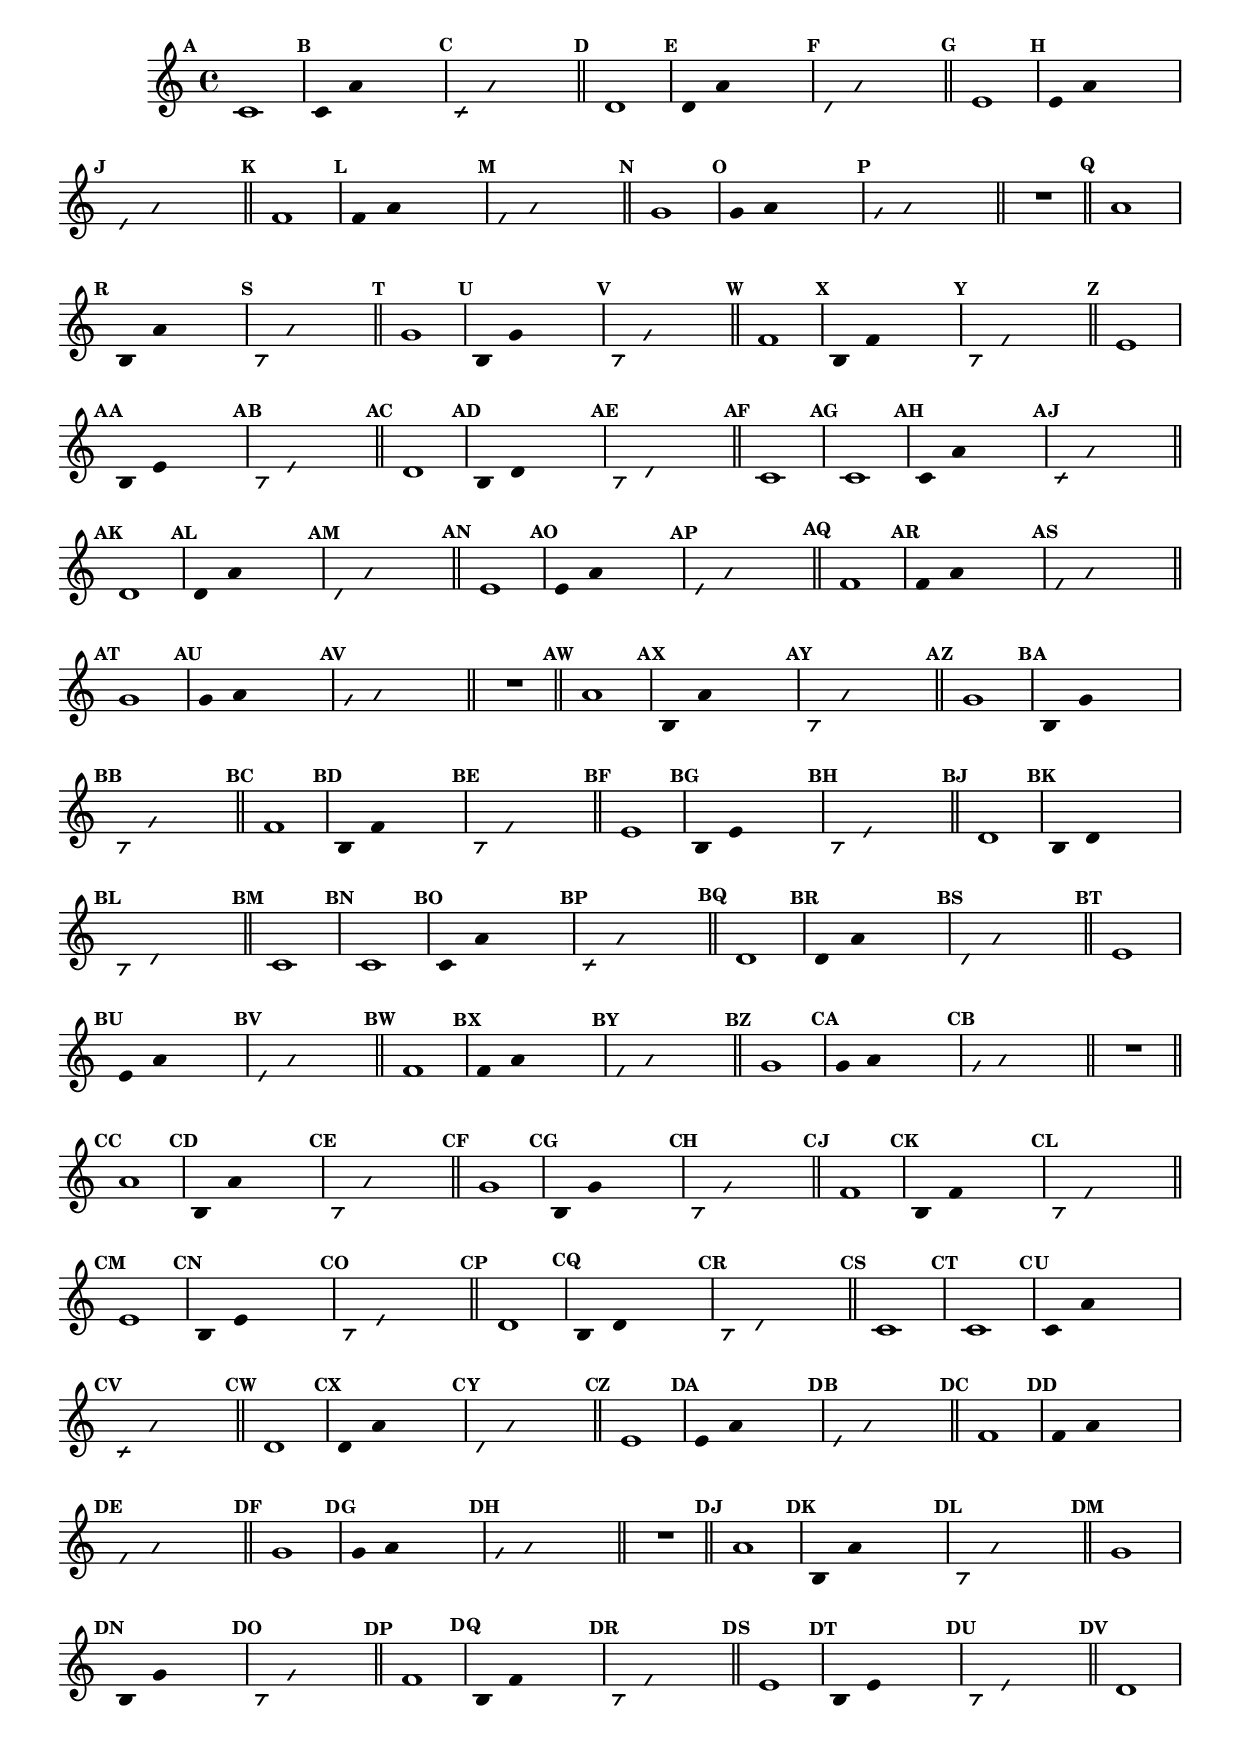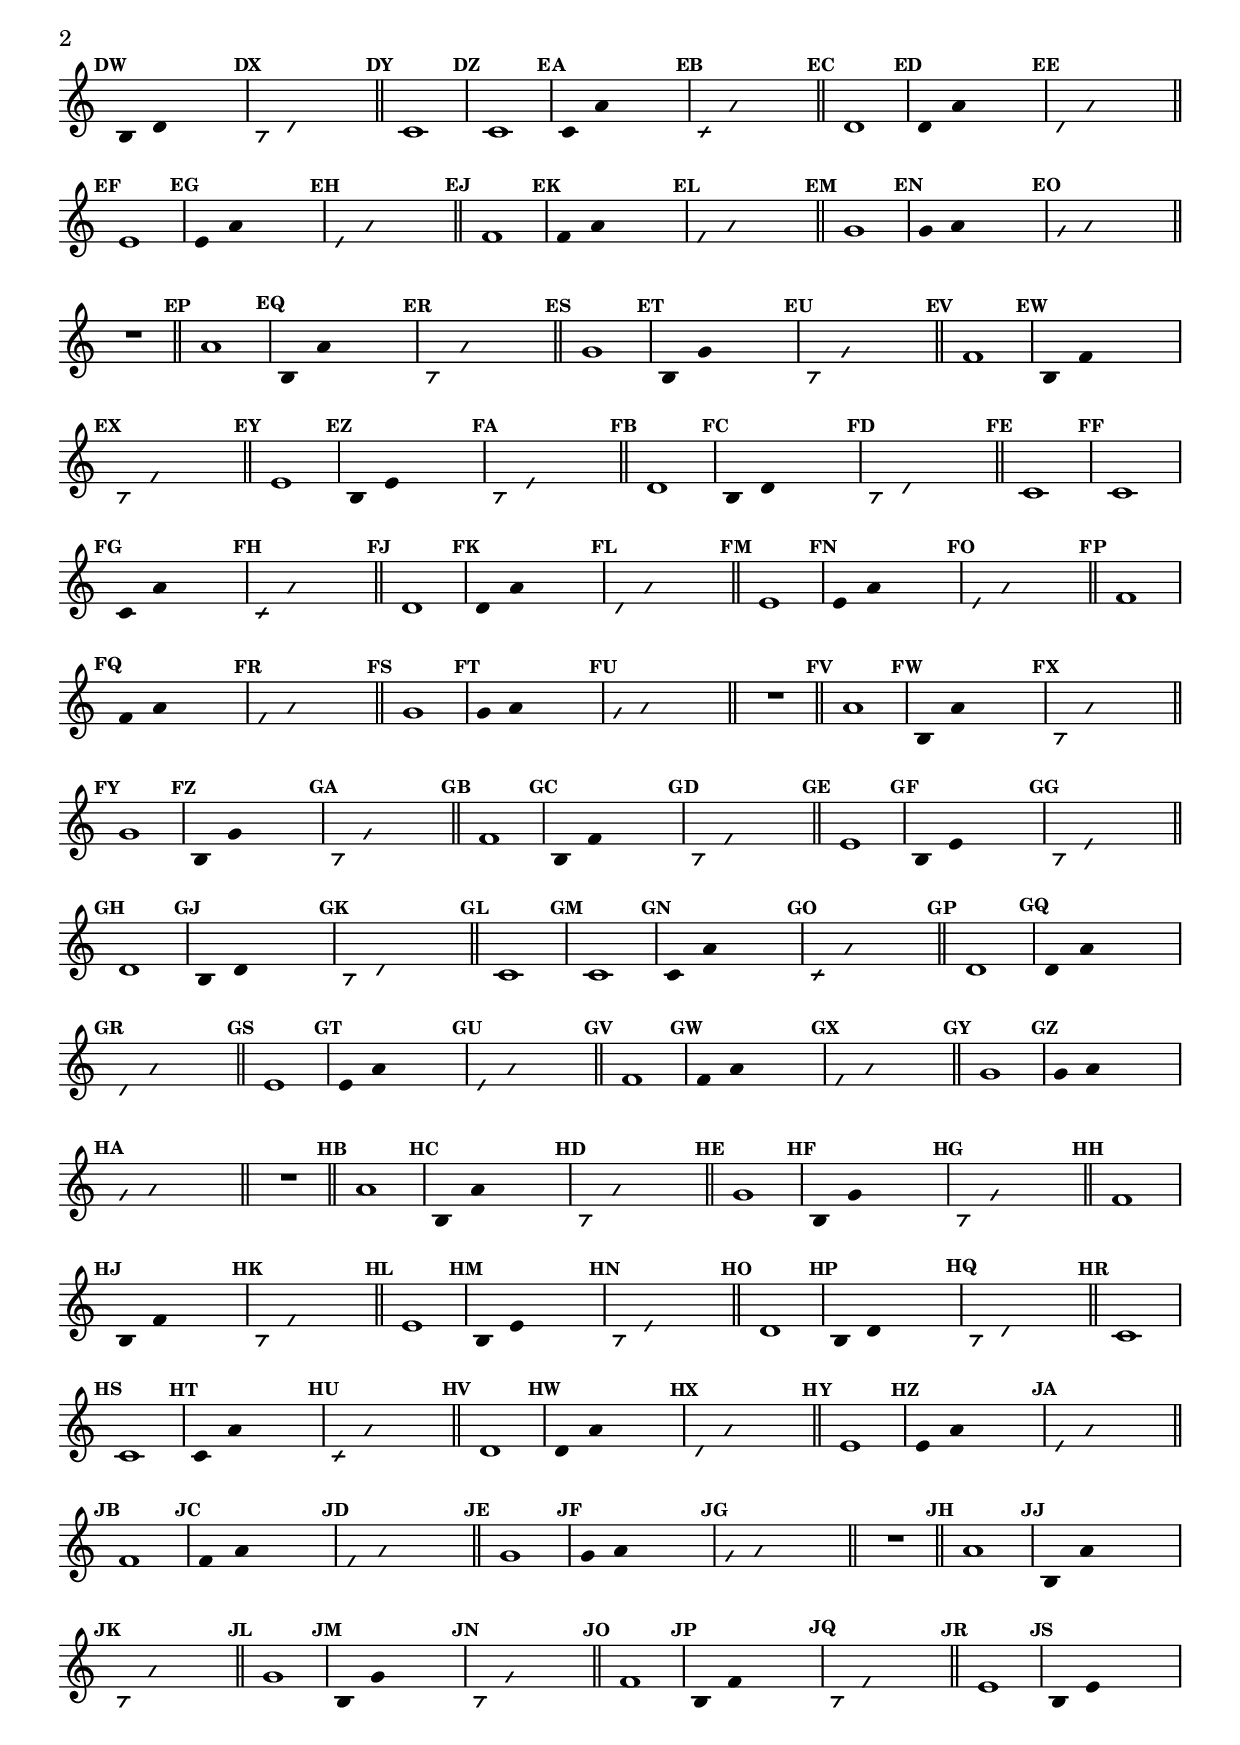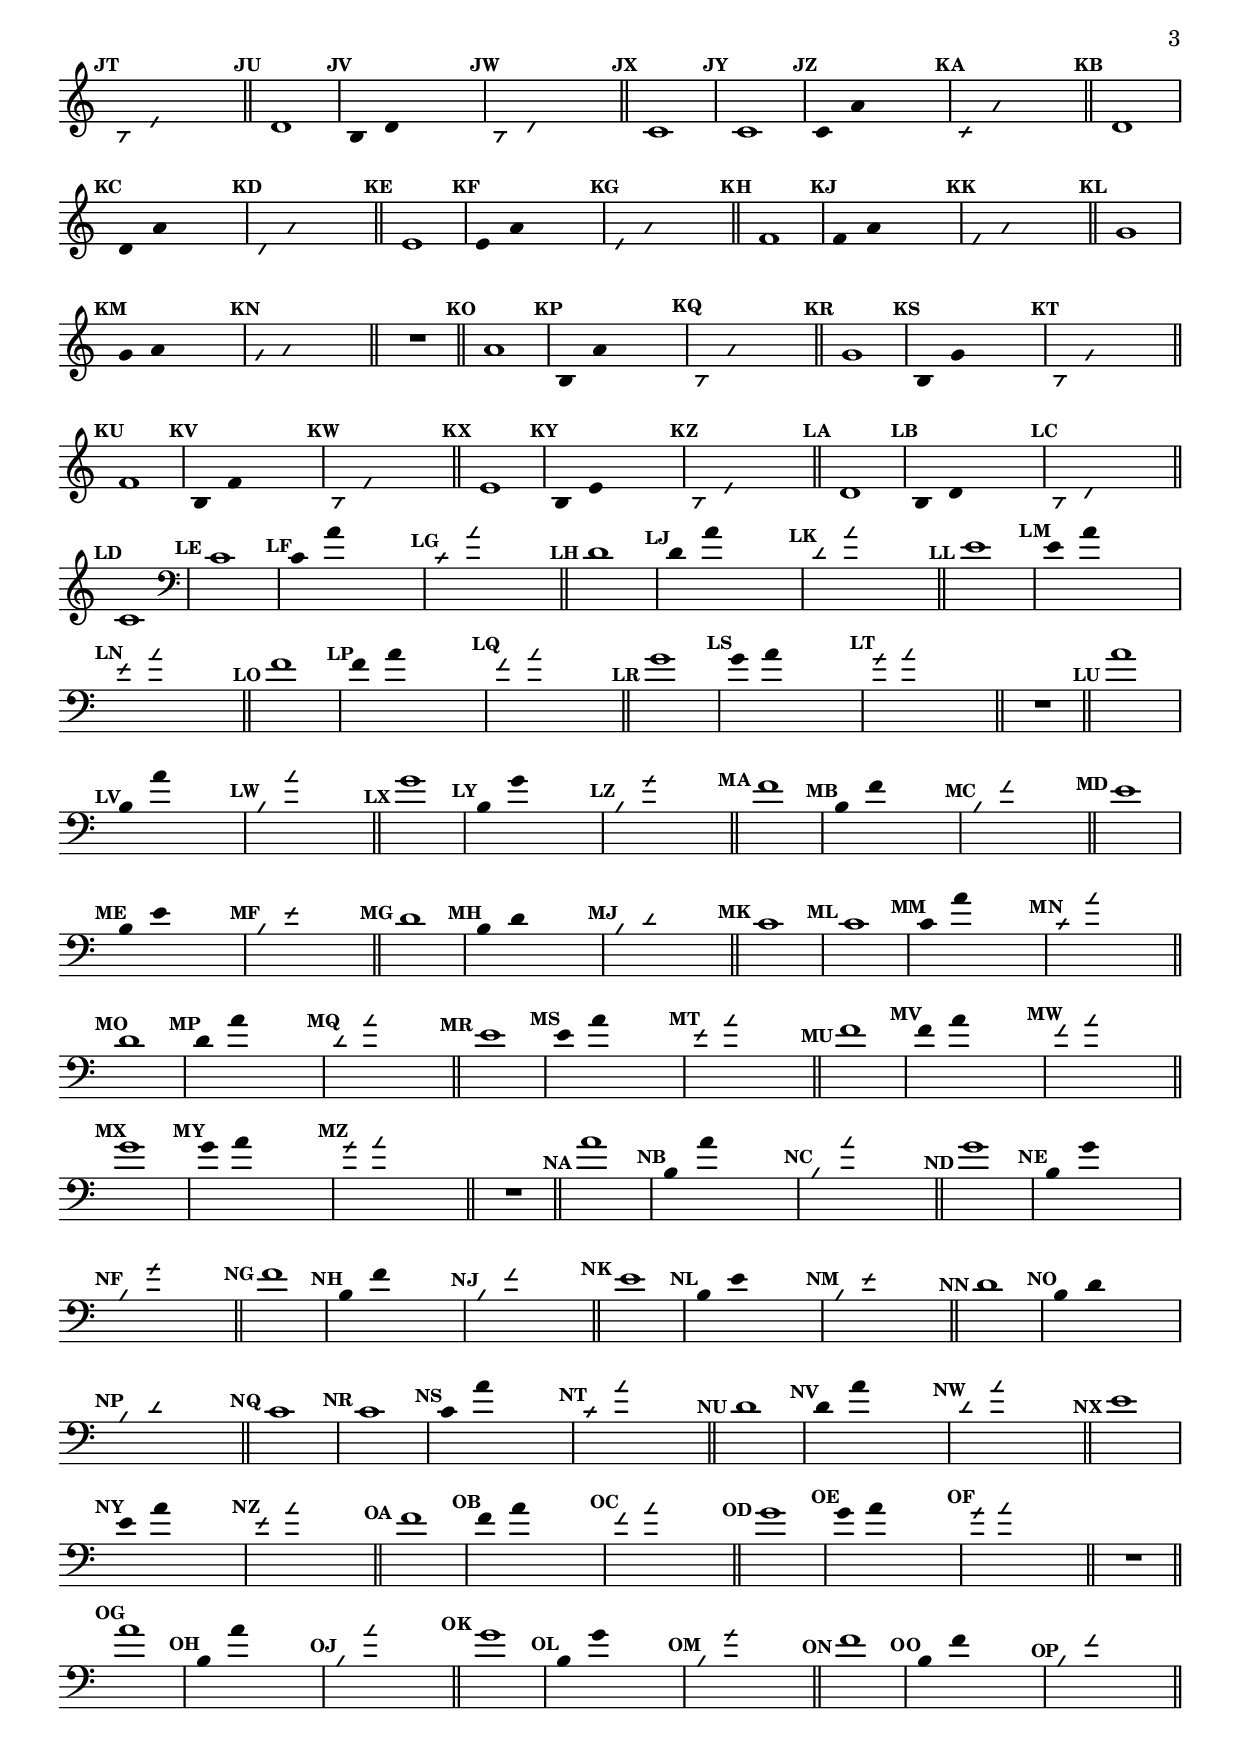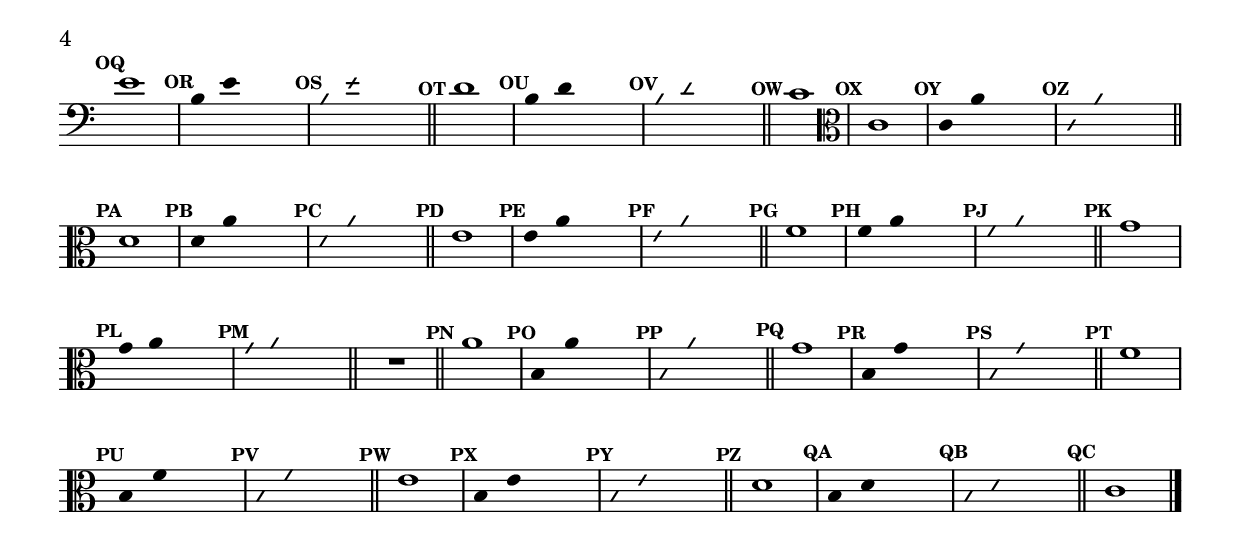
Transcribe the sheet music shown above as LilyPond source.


\version "2.14.2"

%\header { texidoc="28a - Aquecendo e Divertindo-se com 7 Notas" }
%INICIA INTERVALOS DE TERÇA


\relative c' {

  \override Score.BarNumber #'transparent = ##t
  \override Score.RehearsalMark #'font-size = #-2
  \set Score.markFormatter = #format-mark-numbers
  \override Staff.TimeSignature #'style = #'()
  \time 4/4 

                                % CLARINETE

  \tag #'cl {
    \mark \default c1
    \override Stem #'transparent = ##t
    \override Beam #'transparent = ##t
    \override Voice.NoteHead #'stencil = #ly:text-interface::print
    \override Voice.NoteHead #'text = #(make-musicglyph-markup "noteheads.s2")
    \mark \default c4 a' s2
    \override NoteHead #'style = #'slash
    \override NoteHead #'font-size = #-6
    \override Voice.NoteHead #'stencil = #ly:text-interface::print
    \override Voice.NoteHead #'text = #(make-musicglyph-markup "noteheads.s2slash")
    \mark \default c,4 a' s2  
    \revert NoteHead #'style
    \revert Stem #'transparent 
    \revert Beam #'transparent
    \revert NoteHead #'font-size
    \revert Voice.NoteHead #'stencil

    \revert Voice.NoteHead #'text
    \bar "||"


    \mark \default d,1
    \override Stem #'transparent = ##t
    \override Beam #'transparent = ##t
    \override Voice.NoteHead #'stencil = #ly:text-interface::print
    \override Voice.NoteHead #'text = #(make-musicglyph-markup "noteheads.s2")
    \mark \default d4 a' s2
    \override NoteHead #'style = #'slash
    \override NoteHead #'font-size = #-6
    \override Voice.NoteHead #'stencil = #ly:text-interface::print
    \override Voice.NoteHead #'text = #(make-musicglyph-markup "noteheads.s2slash")
    \mark \default d,4 a' s2 
    \revert NoteHead #'style
    \revert Stem #'transparent 
    \revert Beam #'transparent
    \revert NoteHead #'font-size
    \revert Voice.NoteHead #'stencil

    \revert Voice.NoteHead #'text
    \bar "||"


    \mark \default e1
    \override Stem #'transparent = ##t
    \override Beam #'transparent = ##t
    \override Voice.NoteHead #'stencil = #ly:text-interface::print
    \override Voice.NoteHead #'text = #(make-musicglyph-markup "noteheads.s2")
    \mark \default e4 a s2 
    \override NoteHead #'style = #'slash
    \override NoteHead #'font-size = #-6
    \override Voice.NoteHead #'stencil = #ly:text-interface::print
    \override Voice.NoteHead #'text = #(make-musicglyph-markup "noteheads.s2slash")
    \mark \default e4 a s2 
    \revert NoteHead #'style
    \revert Stem #'transparent 
    \revert Beam #'transparent
    \revert NoteHead #'font-size
    \revert Voice.NoteHead #'stencil

    \revert Voice.NoteHead #'text
    \bar "||"

    \mark \default f1
    \override Stem #'transparent = ##t
    \override Beam #'transparent = ##t
    \override Voice.NoteHead #'stencil = #ly:text-interface::print
    \override Voice.NoteHead #'text = #(make-musicglyph-markup "noteheads.s2")
    \mark \default f4 a s2 
    \override NoteHead #'style = #'slash
    \override NoteHead #'font-size = #-6
    \override Voice.NoteHead #'stencil = #ly:text-interface::print
    \override Voice.NoteHead #'text = #(make-musicglyph-markup "noteheads.s2slash")
    \mark \default f4 a s2
    \revert NoteHead #'style
    \revert Stem #'transparent 
    \revert Beam #'transparent
    \revert NoteHead #'font-size
    \revert Voice.NoteHead #'stencil

    \revert Voice.NoteHead #'text
    \bar "||"

    \mark \default g1
    \override Stem #'transparent = ##t
    \override Beam #'transparent = ##t
    \override Voice.NoteHead #'stencil = #ly:text-interface::print
    \override Voice.NoteHead #'text = #(make-musicglyph-markup "noteheads.s2")
    \mark \default g4 a s2
    \override NoteHead #'style = #'slash
    \override NoteHead #'font-size = #-6
    \override Voice.NoteHead #'stencil = #ly:text-interface::print
    \override Voice.NoteHead #'text = #(make-musicglyph-markup "noteheads.s2slash")
    \mark \default g4 a s2 
    \revert NoteHead #'style
    \revert Stem #'transparent 
    \revert Beam #'transparent
    \revert NoteHead #'font-size
    \revert Voice.NoteHead #'stencil

    \revert Voice.NoteHead #'text
    \bar "||"


    R1
    \bar "||"

    \mark \default a1
    \override Stem #'transparent = ##t
    \override Beam #'transparent = ##t
    \override Voice.NoteHead #'stencil = #ly:text-interface::print
    \override Voice.NoteHead #'text = #(make-musicglyph-markup "noteheads.s2")
    \mark \default b,4 a' s2 
    \override NoteHead #'style = #'slash
    \override NoteHead #'font-size = #-6
    \override Voice.NoteHead #'stencil = #ly:text-interface::print
    \override Voice.NoteHead #'text = #(make-musicglyph-markup "noteheads.s2slash")
    \mark \default b,4 a' s2
    \revert NoteHead #'style
    \revert Stem #'transparent 
    \revert Beam #'transparent
    \revert NoteHead #'font-size
    \revert Voice.NoteHead #'stencil

    \revert Voice.NoteHead #'text
    \bar "||"

    \mark \default g1
    \override Stem #'transparent = ##t
    \override Beam #'transparent = ##t
    \override Voice.NoteHead #'stencil = #ly:text-interface::print
    \override Voice.NoteHead #'text = #(make-musicglyph-markup "noteheads.s2")
    \mark \default b,4 g' s2
    \override NoteHead #'style = #'slash
    \override NoteHead #'font-size = #-6
    \override Voice.NoteHead #'stencil = #ly:text-interface::print
    \override Voice.NoteHead #'text = #(make-musicglyph-markup "noteheads.s2slash")
    \mark \default b,4 g' s2 
    \revert NoteHead #'style
    \revert Stem #'transparent 
    \revert Beam #'transparent
    \revert NoteHead #'font-size
    \revert Voice.NoteHead #'stencil

    \revert Voice.NoteHead #'text
    \bar "||"

    \mark \default f1
    \override Stem #'transparent = ##t
    \override Beam #'transparent = ##t
    \override Voice.NoteHead #'stencil = #ly:text-interface::print
    \override Voice.NoteHead #'text = #(make-musicglyph-markup "noteheads.s2")
    \mark \default b,4 f' s2
    \override NoteHead #'style = #'slash
    \override NoteHead #'font-size = #-6
    \override Voice.NoteHead #'stencil = #ly:text-interface::print
    \override Voice.NoteHead #'text = #(make-musicglyph-markup "noteheads.s2slash")
    \mark \default b,4 f' s2 
    \revert NoteHead #'style
    \revert Stem #'transparent 
    \revert Beam #'transparent
    \revert NoteHead #'font-size
    \revert Voice.NoteHead #'stencil

    \revert Voice.NoteHead #'text
    \bar "||"

    \mark \default e1	
    \override Stem #'transparent = ##t
    \override Beam #'transparent = ##t
    \override Voice.NoteHead #'stencil = #ly:text-interface::print
    \override Voice.NoteHead #'text = #(make-musicglyph-markup "noteheads.s2")
    \mark \default b4 e s2
    \override NoteHead #'style = #'slash
    \override NoteHead #'font-size = #-6
    \override Voice.NoteHead #'stencil = #ly:text-interface::print
    \override Voice.NoteHead #'text = #(make-musicglyph-markup "noteheads.s2slash")
    \mark \default b4 e  s2
    \revert NoteHead #'style
    \revert Stem #'transparent
    \revert Beam #'transparent
    \revert NoteHead #'font-size
    \revert Voice.NoteHead #'stencil

    \revert Voice.NoteHead #'text
    \bar "||"

    \mark \default d1
    \override Stem #'transparent = ##t
    \override Beam #'transparent = ##t
    \override Voice.NoteHead #'stencil = #ly:text-interface::print
    \override Voice.NoteHead #'text = #(make-musicglyph-markup "noteheads.s2")
    \mark \default b4 d s2 
    \override NoteHead #'style = #'slash
    \override NoteHead #'font-size = #-6
    \override Voice.NoteHead #'stencil = #ly:text-interface::print
    \override Voice.NoteHead #'text = #(make-musicglyph-markup "noteheads.s2slash")
    \mark \default b4 d s2 
    \revert NoteHead #'style
    \revert Stem #'transparent 
    \revert Beam #'transparent
    \revert NoteHead #'font-size
    \revert Voice.NoteHead #'stencil

    \revert Voice.NoteHead #'text
    \bar "||"


    \bar "||"

    \mark \default c1


  }

                                % FLAUTA

  \tag #'fl {
    \mark \default c1
    \override Stem #'transparent = ##t
    \override Beam #'transparent = ##t
    \override Voice.NoteHead #'stencil = #ly:text-interface::print
    \override Voice.NoteHead #'text = #(make-musicglyph-markup "noteheads.s2")
    \mark \default c4 a' s2
    \override NoteHead #'style = #'slash
    \override NoteHead #'font-size = #-6
    \override Voice.NoteHead #'stencil = #ly:text-interface::print
    \override Voice.NoteHead #'text = #(make-musicglyph-markup "noteheads.s2slash")
    \mark \default c,4 a' s2  
    \revert NoteHead #'style
    \revert Stem #'transparent 
    \revert Beam #'transparent
    \revert NoteHead #'font-size
    \revert Voice.NoteHead #'stencil

    \revert Voice.NoteHead #'text
    \bar "||"


    \mark \default d,1
    \override Stem #'transparent = ##t
    \override Beam #'transparent = ##t
    \override Voice.NoteHead #'stencil = #ly:text-interface::print
    \override Voice.NoteHead #'text = #(make-musicglyph-markup "noteheads.s2")
    \mark \default d4 a' s2
    \override NoteHead #'style = #'slash
    \override NoteHead #'font-size = #-6
    \override Voice.NoteHead #'stencil = #ly:text-interface::print
    \override Voice.NoteHead #'text = #(make-musicglyph-markup "noteheads.s2slash")
    \mark \default d,4 a' s2 
    \revert NoteHead #'style
    \revert Stem #'transparent 
    \revert Beam #'transparent
    \revert NoteHead #'font-size
    \revert Voice.NoteHead #'stencil

    \revert Voice.NoteHead #'text
    \bar "||"


    \mark \default e1
    \override Stem #'transparent = ##t
    \override Beam #'transparent = ##t
    \override Voice.NoteHead #'stencil = #ly:text-interface::print
    \override Voice.NoteHead #'text = #(make-musicglyph-markup "noteheads.s2")
    \mark \default e4 a s2 
    \override NoteHead #'style = #'slash
    \override NoteHead #'font-size = #-6
    \override Voice.NoteHead #'stencil = #ly:text-interface::print
    \override Voice.NoteHead #'text = #(make-musicglyph-markup "noteheads.s2slash")
    \mark \default e4 a s2 
    \revert NoteHead #'style
    \revert Stem #'transparent 
    \revert Beam #'transparent
    \revert NoteHead #'font-size
    \revert Voice.NoteHead #'stencil

    \revert Voice.NoteHead #'text
    \bar "||"

    \mark \default f1
    \override Stem #'transparent = ##t
    \override Beam #'transparent = ##t
    \override Voice.NoteHead #'stencil = #ly:text-interface::print
    \override Voice.NoteHead #'text = #(make-musicglyph-markup "noteheads.s2")
    \mark \default f4 a s2 
    \override NoteHead #'style = #'slash
    \override NoteHead #'font-size = #-6
    \override Voice.NoteHead #'stencil = #ly:text-interface::print
    \override Voice.NoteHead #'text = #(make-musicglyph-markup "noteheads.s2slash")
    \mark \default f4 a s2
    \revert NoteHead #'style
    \revert Stem #'transparent 
    \revert Beam #'transparent
    \revert NoteHead #'font-size
    \revert Voice.NoteHead #'stencil

    \revert Voice.NoteHead #'text
    \bar "||"

    \mark \default g1
    \override Stem #'transparent = ##t
    \override Beam #'transparent = ##t
    \override Voice.NoteHead #'stencil = #ly:text-interface::print
    \override Voice.NoteHead #'text = #(make-musicglyph-markup "noteheads.s2")
    \mark \default g4 a s2
    \override NoteHead #'style = #'slash
    \override NoteHead #'font-size = #-6
    \override Voice.NoteHead #'stencil = #ly:text-interface::print
    \override Voice.NoteHead #'text = #(make-musicglyph-markup "noteheads.s2slash")
    \mark \default g4 a s2 
    \revert NoteHead #'style
    \revert Stem #'transparent 
    \revert Beam #'transparent
    \revert NoteHead #'font-size
    \revert Voice.NoteHead #'stencil

    \revert Voice.NoteHead #'text
    \bar "||"


    R1
    \bar "||"

    \mark \default a1
    \override Stem #'transparent = ##t
    \override Beam #'transparent = ##t
    \override Voice.NoteHead #'stencil = #ly:text-interface::print
    \override Voice.NoteHead #'text = #(make-musicglyph-markup "noteheads.s2")
    \mark \default b,4 a' s2 
    \override NoteHead #'style = #'slash
    \override NoteHead #'font-size = #-6
    \override Voice.NoteHead #'stencil = #ly:text-interface::print
    \override Voice.NoteHead #'text = #(make-musicglyph-markup "noteheads.s2slash")
    \mark \default b,4 a' s2
    \revert NoteHead #'style
    \revert Stem #'transparent 
    \revert Beam #'transparent
    \revert NoteHead #'font-size
    \revert Voice.NoteHead #'stencil

    \revert Voice.NoteHead #'text
    \bar "||"

    \mark \default g1
    \override Stem #'transparent = ##t
    \override Beam #'transparent = ##t
    \override Voice.NoteHead #'stencil = #ly:text-interface::print
    \override Voice.NoteHead #'text = #(make-musicglyph-markup "noteheads.s2")
    \mark \default b,4 g' s2
    \override NoteHead #'style = #'slash
    \override NoteHead #'font-size = #-6
    \override Voice.NoteHead #'stencil = #ly:text-interface::print
    \override Voice.NoteHead #'text = #(make-musicglyph-markup "noteheads.s2slash")
    \mark \default b,4 g' s2 
    \revert NoteHead #'style
    \revert Stem #'transparent 
    \revert Beam #'transparent
    \revert NoteHead #'font-size
    \revert Voice.NoteHead #'stencil

    \revert Voice.NoteHead #'text
    \bar "||"

    \mark \default f1
    \override Stem #'transparent = ##t
    \override Beam #'transparent = ##t
    \override Voice.NoteHead #'stencil = #ly:text-interface::print
    \override Voice.NoteHead #'text = #(make-musicglyph-markup "noteheads.s2")
    \mark \default b,4 f' s2
    \override NoteHead #'style = #'slash
    \override NoteHead #'font-size = #-6
    \override Voice.NoteHead #'stencil = #ly:text-interface::print
    \override Voice.NoteHead #'text = #(make-musicglyph-markup "noteheads.s2slash")
    \mark \default b,4 f' s2 
    \revert NoteHead #'style
    \revert Stem #'transparent 
    \revert Beam #'transparent
    \revert NoteHead #'font-size
    \revert Voice.NoteHead #'stencil

    \revert Voice.NoteHead #'text
    \bar "||"

    \mark \default e1	
    \override Stem #'transparent = ##t
    \override Beam #'transparent = ##t
    \override Voice.NoteHead #'stencil = #ly:text-interface::print
    \override Voice.NoteHead #'text = #(make-musicglyph-markup "noteheads.s2")
    \mark \default b4 e s2
    \override NoteHead #'style = #'slash
    \override NoteHead #'font-size = #-6
    \override Voice.NoteHead #'stencil = #ly:text-interface::print
    \override Voice.NoteHead #'text = #(make-musicglyph-markup "noteheads.s2slash")
    \mark \default b4 e  s2
    \revert NoteHead #'style
    \revert Stem #'transparent
    \revert Beam #'transparent
    \revert NoteHead #'font-size
    \revert Voice.NoteHead #'stencil

    \revert Voice.NoteHead #'text
    \bar "||"

    \mark \default d1
    \override Stem #'transparent = ##t
    \override Beam #'transparent = ##t
    \override Voice.NoteHead #'stencil = #ly:text-interface::print
    \override Voice.NoteHead #'text = #(make-musicglyph-markup "noteheads.s2")
    \mark \default b4 d s2 
    \override NoteHead #'style = #'slash
    \override NoteHead #'font-size = #-6
    \override Voice.NoteHead #'stencil = #ly:text-interface::print
    \override Voice.NoteHead #'text = #(make-musicglyph-markup "noteheads.s2slash")
    \mark \default b4 d s2 
    \revert NoteHead #'style
    \revert Stem #'transparent 
    \revert Beam #'transparent
    \revert NoteHead #'font-size
    \revert Voice.NoteHead #'stencil

    \revert Voice.NoteHead #'text
    \bar "||"


    \bar "||"

    \mark \default c1


  }

                                % OBOÉ

  \tag #'ob {
    \mark \default c1
    \override Stem #'transparent = ##t
    \override Beam #'transparent = ##t
    \override Voice.NoteHead #'stencil = #ly:text-interface::print
    \override Voice.NoteHead #'text = #(make-musicglyph-markup "noteheads.s2")
    \mark \default c4 a' s2
    \override NoteHead #'style = #'slash
    \override NoteHead #'font-size = #-6
    \override Voice.NoteHead #'stencil = #ly:text-interface::print
    \override Voice.NoteHead #'text = #(make-musicglyph-markup "noteheads.s2slash")
    \mark \default c,4 a' s2  
    \revert NoteHead #'style
    \revert Stem #'transparent 
    \revert Beam #'transparent
    \revert NoteHead #'font-size
    \revert Voice.NoteHead #'stencil

    \revert Voice.NoteHead #'text
    \bar "||"


    \mark \default d,1
    \override Stem #'transparent = ##t
    \override Beam #'transparent = ##t
    \override Voice.NoteHead #'stencil = #ly:text-interface::print
    \override Voice.NoteHead #'text = #(make-musicglyph-markup "noteheads.s2")
    \mark \default d4 a' s2
    \override NoteHead #'style = #'slash
    \override NoteHead #'font-size = #-6
    \override Voice.NoteHead #'stencil = #ly:text-interface::print
    \override Voice.NoteHead #'text = #(make-musicglyph-markup "noteheads.s2slash")
    \mark \default d,4 a' s2 
    \revert NoteHead #'style
    \revert Stem #'transparent 
    \revert Beam #'transparent
    \revert NoteHead #'font-size
    \revert Voice.NoteHead #'stencil

    \revert Voice.NoteHead #'text
    \bar "||"


    \mark \default e1
    \override Stem #'transparent = ##t
    \override Beam #'transparent = ##t
    \override Voice.NoteHead #'stencil = #ly:text-interface::print
    \override Voice.NoteHead #'text = #(make-musicglyph-markup "noteheads.s2")
    \mark \default e4 a s2 
    \override NoteHead #'style = #'slash
    \override NoteHead #'font-size = #-6
    \override Voice.NoteHead #'stencil = #ly:text-interface::print
    \override Voice.NoteHead #'text = #(make-musicglyph-markup "noteheads.s2slash")
    \mark \default e4 a s2 
    \revert NoteHead #'style
    \revert Stem #'transparent 
    \revert Beam #'transparent
    \revert NoteHead #'font-size
    \revert Voice.NoteHead #'stencil

    \revert Voice.NoteHead #'text
    \bar "||"

    \mark \default f1
    \override Stem #'transparent = ##t
    \override Beam #'transparent = ##t
    \override Voice.NoteHead #'stencil = #ly:text-interface::print
    \override Voice.NoteHead #'text = #(make-musicglyph-markup "noteheads.s2")
    \mark \default f4 a s2 
    \override NoteHead #'style = #'slash
    \override NoteHead #'font-size = #-6
    \override Voice.NoteHead #'stencil = #ly:text-interface::print
    \override Voice.NoteHead #'text = #(make-musicglyph-markup "noteheads.s2slash")
    \mark \default f4 a s2
    \revert NoteHead #'style
    \revert Stem #'transparent 
    \revert Beam #'transparent
    \revert NoteHead #'font-size
    \revert Voice.NoteHead #'stencil

    \revert Voice.NoteHead #'text
    \bar "||"

    \mark \default g1
    \override Stem #'transparent = ##t
    \override Beam #'transparent = ##t
    \override Voice.NoteHead #'stencil = #ly:text-interface::print
    \override Voice.NoteHead #'text = #(make-musicglyph-markup "noteheads.s2")
    \mark \default g4 a s2
    \override NoteHead #'style = #'slash
    \override NoteHead #'font-size = #-6
    \override Voice.NoteHead #'stencil = #ly:text-interface::print
    \override Voice.NoteHead #'text = #(make-musicglyph-markup "noteheads.s2slash")
    \mark \default g4 a s2 
    \revert NoteHead #'style
    \revert Stem #'transparent 
    \revert Beam #'transparent
    \revert NoteHead #'font-size
    \revert Voice.NoteHead #'stencil

    \revert Voice.NoteHead #'text
    \bar "||"


    R1
    \bar "||"

    \mark \default a1
    \override Stem #'transparent = ##t
    \override Beam #'transparent = ##t
    \override Voice.NoteHead #'stencil = #ly:text-interface::print
    \override Voice.NoteHead #'text = #(make-musicglyph-markup "noteheads.s2")
    \mark \default b,4 a' s2 
    \override NoteHead #'style = #'slash
    \override NoteHead #'font-size = #-6
    \override Voice.NoteHead #'stencil = #ly:text-interface::print
    \override Voice.NoteHead #'text = #(make-musicglyph-markup "noteheads.s2slash")
    \mark \default b,4 a' s2
    \revert NoteHead #'style
    \revert Stem #'transparent 
    \revert Beam #'transparent
    \revert NoteHead #'font-size
    \revert Voice.NoteHead #'stencil

    \revert Voice.NoteHead #'text
    \bar "||"

    \mark \default g1
    \override Stem #'transparent = ##t
    \override Beam #'transparent = ##t
    \override Voice.NoteHead #'stencil = #ly:text-interface::print
    \override Voice.NoteHead #'text = #(make-musicglyph-markup "noteheads.s2")
    \mark \default b,4 g' s2
    \override NoteHead #'style = #'slash
    \override NoteHead #'font-size = #-6
    \override Voice.NoteHead #'stencil = #ly:text-interface::print
    \override Voice.NoteHead #'text = #(make-musicglyph-markup "noteheads.s2slash")
    \mark \default b,4 g' s2 
    \revert NoteHead #'style
    \revert Stem #'transparent 
    \revert Beam #'transparent
    \revert NoteHead #'font-size
    \revert Voice.NoteHead #'stencil

    \revert Voice.NoteHead #'text
    \bar "||"

    \mark \default f1
    \override Stem #'transparent = ##t
    \override Beam #'transparent = ##t
    \override Voice.NoteHead #'stencil = #ly:text-interface::print
    \override Voice.NoteHead #'text = #(make-musicglyph-markup "noteheads.s2")
    \mark \default b,4 f' s2
    \override NoteHead #'style = #'slash
    \override NoteHead #'font-size = #-6
    \override Voice.NoteHead #'stencil = #ly:text-interface::print
    \override Voice.NoteHead #'text = #(make-musicglyph-markup "noteheads.s2slash")
    \mark \default b,4 f' s2 
    \revert NoteHead #'style
    \revert Stem #'transparent 
    \revert Beam #'transparent
    \revert NoteHead #'font-size
    \revert Voice.NoteHead #'stencil

    \revert Voice.NoteHead #'text
    \bar "||"

    \mark \default e1	
    \override Stem #'transparent = ##t
    \override Beam #'transparent = ##t
    \override Voice.NoteHead #'stencil = #ly:text-interface::print
    \override Voice.NoteHead #'text = #(make-musicglyph-markup "noteheads.s2")
    \mark \default b4 e s2
    \override NoteHead #'style = #'slash
    \override NoteHead #'font-size = #-6
    \override Voice.NoteHead #'stencil = #ly:text-interface::print
    \override Voice.NoteHead #'text = #(make-musicglyph-markup "noteheads.s2slash")
    \mark \default b4 e  s2
    \revert NoteHead #'style
    \revert Stem #'transparent
    \revert Beam #'transparent
    \revert NoteHead #'font-size
    \revert Voice.NoteHead #'stencil

    \revert Voice.NoteHead #'text
    \bar "||"

    \mark \default d1
    \override Stem #'transparent = ##t
    \override Beam #'transparent = ##t
    \override Voice.NoteHead #'stencil = #ly:text-interface::print
    \override Voice.NoteHead #'text = #(make-musicglyph-markup "noteheads.s2")
    \mark \default b4 d s2 
    \override NoteHead #'style = #'slash
    \override NoteHead #'font-size = #-6
    \override Voice.NoteHead #'stencil = #ly:text-interface::print
    \override Voice.NoteHead #'text = #(make-musicglyph-markup "noteheads.s2slash")
    \mark \default b4 d s2 
    \revert NoteHead #'style
    \revert Stem #'transparent 
    \revert Beam #'transparent
    \revert NoteHead #'font-size
    \revert Voice.NoteHead #'stencil

    \revert Voice.NoteHead #'text
    \bar "||"


    \bar "||"

    \mark \default c1


  }

                                % SAX ALTO

  \tag #'saxa {
    \mark \default c1
    \override Stem #'transparent = ##t
    \override Beam #'transparent = ##t
    \override Voice.NoteHead #'stencil = #ly:text-interface::print
    \override Voice.NoteHead #'text = #(make-musicglyph-markup "noteheads.s2")
    \mark \default c4 a' s2
    \override NoteHead #'style = #'slash
    \override NoteHead #'font-size = #-6
    \override Voice.NoteHead #'stencil = #ly:text-interface::print
    \override Voice.NoteHead #'text = #(make-musicglyph-markup "noteheads.s2slash")
    \mark \default c,4 a' s2  
    \revert NoteHead #'style
    \revert Stem #'transparent 
    \revert Beam #'transparent
    \revert NoteHead #'font-size
    \revert Voice.NoteHead #'stencil

    \revert Voice.NoteHead #'text
    \bar "||"


    \mark \default d,1
    \override Stem #'transparent = ##t
    \override Beam #'transparent = ##t
    \override Voice.NoteHead #'stencil = #ly:text-interface::print
    \override Voice.NoteHead #'text = #(make-musicglyph-markup "noteheads.s2")
    \mark \default d4 a' s2
    \override NoteHead #'style = #'slash
    \override NoteHead #'font-size = #-6
    \override Voice.NoteHead #'stencil = #ly:text-interface::print
    \override Voice.NoteHead #'text = #(make-musicglyph-markup "noteheads.s2slash")
    \mark \default d,4 a' s2 
    \revert NoteHead #'style
    \revert Stem #'transparent 
    \revert Beam #'transparent
    \revert NoteHead #'font-size
    \revert Voice.NoteHead #'stencil

    \revert Voice.NoteHead #'text
    \bar "||"


    \mark \default e1
    \override Stem #'transparent = ##t
    \override Beam #'transparent = ##t
    \override Voice.NoteHead #'stencil = #ly:text-interface::print
    \override Voice.NoteHead #'text = #(make-musicglyph-markup "noteheads.s2")
    \mark \default e4 a s2 
    \override NoteHead #'style = #'slash
    \override NoteHead #'font-size = #-6
    \override Voice.NoteHead #'stencil = #ly:text-interface::print
    \override Voice.NoteHead #'text = #(make-musicglyph-markup "noteheads.s2slash")
    \mark \default e4 a s2 
    \revert NoteHead #'style
    \revert Stem #'transparent 
    \revert Beam #'transparent
    \revert NoteHead #'font-size
    \revert Voice.NoteHead #'stencil

    \revert Voice.NoteHead #'text
    \bar "||"

    \mark \default f1
    \override Stem #'transparent = ##t
    \override Beam #'transparent = ##t
    \override Voice.NoteHead #'stencil = #ly:text-interface::print
    \override Voice.NoteHead #'text = #(make-musicglyph-markup "noteheads.s2")
    \mark \default f4 a s2 
    \override NoteHead #'style = #'slash
    \override NoteHead #'font-size = #-6
    \override Voice.NoteHead #'stencil = #ly:text-interface::print
    \override Voice.NoteHead #'text = #(make-musicglyph-markup "noteheads.s2slash")
    \mark \default f4 a s2
    \revert NoteHead #'style
    \revert Stem #'transparent 
    \revert Beam #'transparent
    \revert NoteHead #'font-size
    \revert Voice.NoteHead #'stencil

    \revert Voice.NoteHead #'text
    \bar "||"

    \mark \default g1
    \override Stem #'transparent = ##t
    \override Beam #'transparent = ##t
    \override Voice.NoteHead #'stencil = #ly:text-interface::print
    \override Voice.NoteHead #'text = #(make-musicglyph-markup "noteheads.s2")
    \mark \default g4 a s2
    \override NoteHead #'style = #'slash
    \override NoteHead #'font-size = #-6
    \override Voice.NoteHead #'stencil = #ly:text-interface::print
    \override Voice.NoteHead #'text = #(make-musicglyph-markup "noteheads.s2slash")
    \mark \default g4 a s2 
    \revert NoteHead #'style
    \revert Stem #'transparent 
    \revert Beam #'transparent
    \revert NoteHead #'font-size
    \revert Voice.NoteHead #'stencil

    \revert Voice.NoteHead #'text
    \bar "||"


    R1
    \bar "||"

    \mark \default a1
    \override Stem #'transparent = ##t
    \override Beam #'transparent = ##t
    \override Voice.NoteHead #'stencil = #ly:text-interface::print
    \override Voice.NoteHead #'text = #(make-musicglyph-markup "noteheads.s2")
    \mark \default b,4 a' s2 
    \override NoteHead #'style = #'slash
    \override NoteHead #'font-size = #-6
    \override Voice.NoteHead #'stencil = #ly:text-interface::print
    \override Voice.NoteHead #'text = #(make-musicglyph-markup "noteheads.s2slash")
    \mark \default b,4 a' s2
    \revert NoteHead #'style
    \revert Stem #'transparent 
    \revert Beam #'transparent
    \revert NoteHead #'font-size
    \revert Voice.NoteHead #'stencil

    \revert Voice.NoteHead #'text
    \bar "||"

    \mark \default g1
    \override Stem #'transparent = ##t
    \override Beam #'transparent = ##t
    \override Voice.NoteHead #'stencil = #ly:text-interface::print
    \override Voice.NoteHead #'text = #(make-musicglyph-markup "noteheads.s2")
    \mark \default b,4 g' s2
    \override NoteHead #'style = #'slash
    \override NoteHead #'font-size = #-6
    \override Voice.NoteHead #'stencil = #ly:text-interface::print
    \override Voice.NoteHead #'text = #(make-musicglyph-markup "noteheads.s2slash")
    \mark \default b,4 g' s2 
    \revert NoteHead #'style
    \revert Stem #'transparent 
    \revert Beam #'transparent
    \revert NoteHead #'font-size
    \revert Voice.NoteHead #'stencil

    \revert Voice.NoteHead #'text
    \bar "||"

    \mark \default f1
    \override Stem #'transparent = ##t
    \override Beam #'transparent = ##t
    \override Voice.NoteHead #'stencil = #ly:text-interface::print
    \override Voice.NoteHead #'text = #(make-musicglyph-markup "noteheads.s2")
    \mark \default b,4 f' s2
    \override NoteHead #'style = #'slash
    \override NoteHead #'font-size = #-6
    \override Voice.NoteHead #'stencil = #ly:text-interface::print
    \override Voice.NoteHead #'text = #(make-musicglyph-markup "noteheads.s2slash")
    \mark \default b,4 f' s2 
    \revert NoteHead #'style
    \revert Stem #'transparent 
    \revert Beam #'transparent
    \revert NoteHead #'font-size
    \revert Voice.NoteHead #'stencil

    \revert Voice.NoteHead #'text
    \bar "||"

    \mark \default e1	
    \override Stem #'transparent = ##t
    \override Beam #'transparent = ##t
    \override Voice.NoteHead #'stencil = #ly:text-interface::print
    \override Voice.NoteHead #'text = #(make-musicglyph-markup "noteheads.s2")
    \mark \default b4 e s2
    \override NoteHead #'style = #'slash
    \override NoteHead #'font-size = #-6
    \override Voice.NoteHead #'stencil = #ly:text-interface::print
    \override Voice.NoteHead #'text = #(make-musicglyph-markup "noteheads.s2slash")
    \mark \default b4 e  s2
    \revert NoteHead #'style
    \revert Stem #'transparent
    \revert Beam #'transparent
    \revert NoteHead #'font-size
    \revert Voice.NoteHead #'stencil

    \revert Voice.NoteHead #'text
    \bar "||"

    \mark \default d1
    \override Stem #'transparent = ##t
    \override Beam #'transparent = ##t
    \override Voice.NoteHead #'stencil = #ly:text-interface::print
    \override Voice.NoteHead #'text = #(make-musicglyph-markup "noteheads.s2")
    \mark \default b4 d s2 
    \override NoteHead #'style = #'slash
    \override NoteHead #'font-size = #-6
    \override Voice.NoteHead #'stencil = #ly:text-interface::print
    \override Voice.NoteHead #'text = #(make-musicglyph-markup "noteheads.s2slash")
    \mark \default b4 d s2 
    \revert NoteHead #'style
    \revert Stem #'transparent 
    \revert Beam #'transparent
    \revert NoteHead #'font-size
    \revert Voice.NoteHead #'stencil

    \revert Voice.NoteHead #'text
    \bar "||"


    \bar "||"

    \mark \default c1


  }

                                % SAX TENOR

  \tag #'saxt {
    \mark \default c1
    \override Stem #'transparent = ##t
    \override Beam #'transparent = ##t
    \override Voice.NoteHead #'stencil = #ly:text-interface::print
    \override Voice.NoteHead #'text = #(make-musicglyph-markup "noteheads.s2")
    \mark \default c4 a' s2
    \override NoteHead #'style = #'slash
    \override NoteHead #'font-size = #-6
    \override Voice.NoteHead #'stencil = #ly:text-interface::print
    \override Voice.NoteHead #'text = #(make-musicglyph-markup "noteheads.s2slash")
    \mark \default c,4 a' s2  
    \revert NoteHead #'style
    \revert Stem #'transparent 
    \revert Beam #'transparent
    \revert NoteHead #'font-size
    \revert Voice.NoteHead #'stencil

    \revert Voice.NoteHead #'text
    \bar "||"


    \mark \default d,1
    \override Stem #'transparent = ##t
    \override Beam #'transparent = ##t
    \override Voice.NoteHead #'stencil = #ly:text-interface::print
    \override Voice.NoteHead #'text = #(make-musicglyph-markup "noteheads.s2")
    \mark \default d4 a' s2
    \override NoteHead #'style = #'slash
    \override NoteHead #'font-size = #-6
    \override Voice.NoteHead #'stencil = #ly:text-interface::print
    \override Voice.NoteHead #'text = #(make-musicglyph-markup "noteheads.s2slash")
    \mark \default d,4 a' s2 
    \revert NoteHead #'style
    \revert Stem #'transparent 
    \revert Beam #'transparent
    \revert NoteHead #'font-size
    \revert Voice.NoteHead #'stencil

    \revert Voice.NoteHead #'text
    \bar "||"


    \mark \default e1
    \override Stem #'transparent = ##t
    \override Beam #'transparent = ##t
    \override Voice.NoteHead #'stencil = #ly:text-interface::print
    \override Voice.NoteHead #'text = #(make-musicglyph-markup "noteheads.s2")
    \mark \default e4 a s2 
    \override NoteHead #'style = #'slash
    \override NoteHead #'font-size = #-6
    \override Voice.NoteHead #'stencil = #ly:text-interface::print
    \override Voice.NoteHead #'text = #(make-musicglyph-markup "noteheads.s2slash")
    \mark \default e4 a s2 
    \revert NoteHead #'style
    \revert Stem #'transparent 
    \revert Beam #'transparent
    \revert NoteHead #'font-size
    \revert Voice.NoteHead #'stencil

    \revert Voice.NoteHead #'text
    \bar "||"

    \mark \default f1
    \override Stem #'transparent = ##t
    \override Beam #'transparent = ##t
    \override Voice.NoteHead #'stencil = #ly:text-interface::print
    \override Voice.NoteHead #'text = #(make-musicglyph-markup "noteheads.s2")
    \mark \default f4 a s2 
    \override NoteHead #'style = #'slash
    \override NoteHead #'font-size = #-6
    \override Voice.NoteHead #'stencil = #ly:text-interface::print
    \override Voice.NoteHead #'text = #(make-musicglyph-markup "noteheads.s2slash")
    \mark \default f4 a s2
    \revert NoteHead #'style
    \revert Stem #'transparent 
    \revert Beam #'transparent
    \revert NoteHead #'font-size
    \revert Voice.NoteHead #'stencil

    \revert Voice.NoteHead #'text
    \bar "||"

    \mark \default g1
    \override Stem #'transparent = ##t
    \override Beam #'transparent = ##t
    \override Voice.NoteHead #'stencil = #ly:text-interface::print
    \override Voice.NoteHead #'text = #(make-musicglyph-markup "noteheads.s2")
    \mark \default g4 a s2
    \override NoteHead #'style = #'slash
    \override NoteHead #'font-size = #-6
    \override Voice.NoteHead #'stencil = #ly:text-interface::print
    \override Voice.NoteHead #'text = #(make-musicglyph-markup "noteheads.s2slash")
    \mark \default g4 a s2 
    \revert NoteHead #'style
    \revert Stem #'transparent 
    \revert Beam #'transparent
    \revert NoteHead #'font-size
    \revert Voice.NoteHead #'stencil

    \revert Voice.NoteHead #'text
    \bar "||"


    R1
    \bar "||"

    \mark \default a1
    \override Stem #'transparent = ##t
    \override Beam #'transparent = ##t
    \override Voice.NoteHead #'stencil = #ly:text-interface::print
    \override Voice.NoteHead #'text = #(make-musicglyph-markup "noteheads.s2")
    \mark \default b,4 a' s2 
    \override NoteHead #'style = #'slash
    \override NoteHead #'font-size = #-6
    \override Voice.NoteHead #'stencil = #ly:text-interface::print
    \override Voice.NoteHead #'text = #(make-musicglyph-markup "noteheads.s2slash")
    \mark \default b,4 a' s2
    \revert NoteHead #'style
    \revert Stem #'transparent 
    \revert Beam #'transparent
    \revert NoteHead #'font-size
    \revert Voice.NoteHead #'stencil

    \revert Voice.NoteHead #'text
    \bar "||"

    \mark \default g1
    \override Stem #'transparent = ##t
    \override Beam #'transparent = ##t
    \override Voice.NoteHead #'stencil = #ly:text-interface::print
    \override Voice.NoteHead #'text = #(make-musicglyph-markup "noteheads.s2")
    \mark \default b,4 g' s2
    \override NoteHead #'style = #'slash
    \override NoteHead #'font-size = #-6
    \override Voice.NoteHead #'stencil = #ly:text-interface::print
    \override Voice.NoteHead #'text = #(make-musicglyph-markup "noteheads.s2slash")
    \mark \default b,4 g' s2 
    \revert NoteHead #'style
    \revert Stem #'transparent 
    \revert Beam #'transparent
    \revert NoteHead #'font-size
    \revert Voice.NoteHead #'stencil

    \revert Voice.NoteHead #'text
    \bar "||"

    \mark \default f1
    \override Stem #'transparent = ##t
    \override Beam #'transparent = ##t
    \override Voice.NoteHead #'stencil = #ly:text-interface::print
    \override Voice.NoteHead #'text = #(make-musicglyph-markup "noteheads.s2")
    \mark \default b,4 f' s2
    \override NoteHead #'style = #'slash
    \override NoteHead #'font-size = #-6
    \override Voice.NoteHead #'stencil = #ly:text-interface::print
    \override Voice.NoteHead #'text = #(make-musicglyph-markup "noteheads.s2slash")
    \mark \default b,4 f' s2 
    \revert NoteHead #'style
    \revert Stem #'transparent 
    \revert Beam #'transparent
    \revert NoteHead #'font-size
    \revert Voice.NoteHead #'stencil

    \revert Voice.NoteHead #'text
    \bar "||"

    \mark \default e1	
    \override Stem #'transparent = ##t
    \override Beam #'transparent = ##t
    \override Voice.NoteHead #'stencil = #ly:text-interface::print
    \override Voice.NoteHead #'text = #(make-musicglyph-markup "noteheads.s2")
    \mark \default b4 e s2
    \override NoteHead #'style = #'slash
    \override NoteHead #'font-size = #-6
    \override Voice.NoteHead #'stencil = #ly:text-interface::print
    \override Voice.NoteHead #'text = #(make-musicglyph-markup "noteheads.s2slash")
    \mark \default b4 e  s2
    \revert NoteHead #'style
    \revert Stem #'transparent
    \revert Beam #'transparent
    \revert NoteHead #'font-size
    \revert Voice.NoteHead #'stencil

    \revert Voice.NoteHead #'text
    \bar "||"

    \mark \default d1
    \override Stem #'transparent = ##t
    \override Beam #'transparent = ##t
    \override Voice.NoteHead #'stencil = #ly:text-interface::print
    \override Voice.NoteHead #'text = #(make-musicglyph-markup "noteheads.s2")
    \mark \default b4 d s2 
    \override NoteHead #'style = #'slash
    \override NoteHead #'font-size = #-6
    \override Voice.NoteHead #'stencil = #ly:text-interface::print
    \override Voice.NoteHead #'text = #(make-musicglyph-markup "noteheads.s2slash")
    \mark \default b4 d s2 
    \revert NoteHead #'style
    \revert Stem #'transparent 
    \revert Beam #'transparent
    \revert NoteHead #'font-size
    \revert Voice.NoteHead #'stencil

    \revert Voice.NoteHead #'text
    \bar "||"


    \bar "||"

    \mark \default c1


  }

                                % SAX GENES

  \tag #'saxg {
    \mark \default c1
    \override Stem #'transparent = ##t
    \override Beam #'transparent = ##t
    \override Voice.NoteHead #'stencil = #ly:text-interface::print
    \override Voice.NoteHead #'text = #(make-musicglyph-markup "noteheads.s2")
    \mark \default c4 a' s2
    \override NoteHead #'style = #'slash
    \override NoteHead #'font-size = #-6
    \override Voice.NoteHead #'stencil = #ly:text-interface::print
    \override Voice.NoteHead #'text = #(make-musicglyph-markup "noteheads.s2slash")
    \mark \default c,4 a' s2  
    \revert NoteHead #'style
    \revert Stem #'transparent 
    \revert Beam #'transparent
    \revert NoteHead #'font-size
    \revert Voice.NoteHead #'stencil

    \revert Voice.NoteHead #'text
    \bar "||"


    \mark \default d,1
    \override Stem #'transparent = ##t
    \override Beam #'transparent = ##t
    \override Voice.NoteHead #'stencil = #ly:text-interface::print
    \override Voice.NoteHead #'text = #(make-musicglyph-markup "noteheads.s2")
    \mark \default d4 a' s2
    \override NoteHead #'style = #'slash
    \override NoteHead #'font-size = #-6
    \override Voice.NoteHead #'stencil = #ly:text-interface::print
    \override Voice.NoteHead #'text = #(make-musicglyph-markup "noteheads.s2slash")
    \mark \default d,4 a' s2 
    \revert NoteHead #'style
    \revert Stem #'transparent 
    \revert Beam #'transparent
    \revert NoteHead #'font-size
    \revert Voice.NoteHead #'stencil

    \revert Voice.NoteHead #'text
    \bar "||"


    \mark \default e1
    \override Stem #'transparent = ##t
    \override Beam #'transparent = ##t
    \override Voice.NoteHead #'stencil = #ly:text-interface::print
    \override Voice.NoteHead #'text = #(make-musicglyph-markup "noteheads.s2")
    \mark \default e4 a s2 
    \override NoteHead #'style = #'slash
    \override NoteHead #'font-size = #-6
    \override Voice.NoteHead #'stencil = #ly:text-interface::print
    \override Voice.NoteHead #'text = #(make-musicglyph-markup "noteheads.s2slash")
    \mark \default e4 a s2 
    \revert NoteHead #'style
    \revert Stem #'transparent 
    \revert Beam #'transparent
    \revert NoteHead #'font-size
    \revert Voice.NoteHead #'stencil

    \revert Voice.NoteHead #'text
    \bar "||"

    \mark \default f1
    \override Stem #'transparent = ##t
    \override Beam #'transparent = ##t
    \override Voice.NoteHead #'stencil = #ly:text-interface::print
    \override Voice.NoteHead #'text = #(make-musicglyph-markup "noteheads.s2")
    \mark \default f4 a s2 
    \override NoteHead #'style = #'slash
    \override NoteHead #'font-size = #-6
    \override Voice.NoteHead #'stencil = #ly:text-interface::print
    \override Voice.NoteHead #'text = #(make-musicglyph-markup "noteheads.s2slash")
    \mark \default f4 a s2
    \revert NoteHead #'style
    \revert Stem #'transparent 
    \revert Beam #'transparent
    \revert NoteHead #'font-size
    \revert Voice.NoteHead #'stencil

    \revert Voice.NoteHead #'text
    \bar "||"

    \mark \default g1
    \override Stem #'transparent = ##t
    \override Beam #'transparent = ##t
    \override Voice.NoteHead #'stencil = #ly:text-interface::print
    \override Voice.NoteHead #'text = #(make-musicglyph-markup "noteheads.s2")
    \mark \default g4 a s2
    \override NoteHead #'style = #'slash
    \override NoteHead #'font-size = #-6
    \override Voice.NoteHead #'stencil = #ly:text-interface::print
    \override Voice.NoteHead #'text = #(make-musicglyph-markup "noteheads.s2slash")
    \mark \default g4 a s2 
    \revert NoteHead #'style
    \revert Stem #'transparent 
    \revert Beam #'transparent
    \revert NoteHead #'font-size
    \revert Voice.NoteHead #'stencil

    \revert Voice.NoteHead #'text
    \bar "||"


    R1
    \bar "||"

    \mark \default a1
    \override Stem #'transparent = ##t
    \override Beam #'transparent = ##t
    \override Voice.NoteHead #'stencil = #ly:text-interface::print
    \override Voice.NoteHead #'text = #(make-musicglyph-markup "noteheads.s2")
    \mark \default b,4 a' s2 
    \override NoteHead #'style = #'slash
    \override NoteHead #'font-size = #-6
    \override Voice.NoteHead #'stencil = #ly:text-interface::print
    \override Voice.NoteHead #'text = #(make-musicglyph-markup "noteheads.s2slash")
    \mark \default b,4 a' s2
    \revert NoteHead #'style
    \revert Stem #'transparent 
    \revert Beam #'transparent
    \revert NoteHead #'font-size
    \revert Voice.NoteHead #'stencil

    \revert Voice.NoteHead #'text
    \bar "||"

    \mark \default g1
    \override Stem #'transparent = ##t
    \override Beam #'transparent = ##t
    \override Voice.NoteHead #'stencil = #ly:text-interface::print
    \override Voice.NoteHead #'text = #(make-musicglyph-markup "noteheads.s2")
    \mark \default b,4 g' s2
    \override NoteHead #'style = #'slash
    \override NoteHead #'font-size = #-6
    \override Voice.NoteHead #'stencil = #ly:text-interface::print
    \override Voice.NoteHead #'text = #(make-musicglyph-markup "noteheads.s2slash")
    \mark \default b,4 g' s2 
    \revert NoteHead #'style
    \revert Stem #'transparent 
    \revert Beam #'transparent
    \revert NoteHead #'font-size
    \revert Voice.NoteHead #'stencil

    \revert Voice.NoteHead #'text
    \bar "||"

    \mark \default f1
    \override Stem #'transparent = ##t
    \override Beam #'transparent = ##t
    \override Voice.NoteHead #'stencil = #ly:text-interface::print
    \override Voice.NoteHead #'text = #(make-musicglyph-markup "noteheads.s2")
    \mark \default b,4 f' s2
    \override NoteHead #'style = #'slash
    \override NoteHead #'font-size = #-6
    \override Voice.NoteHead #'stencil = #ly:text-interface::print
    \override Voice.NoteHead #'text = #(make-musicglyph-markup "noteheads.s2slash")
    \mark \default b,4 f' s2 
    \revert NoteHead #'style
    \revert Stem #'transparent 
    \revert Beam #'transparent
    \revert NoteHead #'font-size
    \revert Voice.NoteHead #'stencil

    \revert Voice.NoteHead #'text
    \bar "||"

    \mark \default e1	
    \override Stem #'transparent = ##t
    \override Beam #'transparent = ##t
    \override Voice.NoteHead #'stencil = #ly:text-interface::print
    \override Voice.NoteHead #'text = #(make-musicglyph-markup "noteheads.s2")
    \mark \default b4 e s2
    \override NoteHead #'style = #'slash
    \override NoteHead #'font-size = #-6
    \override Voice.NoteHead #'stencil = #ly:text-interface::print
    \override Voice.NoteHead #'text = #(make-musicglyph-markup "noteheads.s2slash")
    \mark \default b4 e  s2
    \revert NoteHead #'style
    \revert Stem #'transparent
    \revert Beam #'transparent
    \revert NoteHead #'font-size
    \revert Voice.NoteHead #'stencil

    \revert Voice.NoteHead #'text
    \bar "||"

    \mark \default d1
    \override Stem #'transparent = ##t
    \override Beam #'transparent = ##t
    \override Voice.NoteHead #'stencil = #ly:text-interface::print
    \override Voice.NoteHead #'text = #(make-musicglyph-markup "noteheads.s2")
    \mark \default b4 d s2 
    \override NoteHead #'style = #'slash
    \override NoteHead #'font-size = #-6
    \override Voice.NoteHead #'stencil = #ly:text-interface::print
    \override Voice.NoteHead #'text = #(make-musicglyph-markup "noteheads.s2slash")
    \mark \default b4 d s2 
    \revert NoteHead #'style
    \revert Stem #'transparent 
    \revert Beam #'transparent
    \revert NoteHead #'font-size
    \revert Voice.NoteHead #'stencil

    \revert Voice.NoteHead #'text
    \bar "||"


    \bar "||"

    \mark \default c1


  }

                                % TROMPETE

  \tag #'tpt {
    \mark \default c1
    \override Stem #'transparent = ##t
    \override Beam #'transparent = ##t
    \override Voice.NoteHead #'stencil = #ly:text-interface::print
    \override Voice.NoteHead #'text = #(make-musicglyph-markup "noteheads.s2")
    \mark \default c4 a' s2
    \override NoteHead #'style = #'slash
    \override NoteHead #'font-size = #-6
    \override Voice.NoteHead #'stencil = #ly:text-interface::print
    \override Voice.NoteHead #'text = #(make-musicglyph-markup "noteheads.s2slash")
    \mark \default c,4 a' s2  
    \revert NoteHead #'style
    \revert Stem #'transparent 
    \revert Beam #'transparent
    \revert NoteHead #'font-size
    \revert Voice.NoteHead #'stencil

    \revert Voice.NoteHead #'text
    \bar "||"


    \mark \default d,1
    \override Stem #'transparent = ##t
    \override Beam #'transparent = ##t
    \override Voice.NoteHead #'stencil = #ly:text-interface::print
    \override Voice.NoteHead #'text = #(make-musicglyph-markup "noteheads.s2")
    \mark \default d4 a' s2
    \override NoteHead #'style = #'slash
    \override NoteHead #'font-size = #-6
    \override Voice.NoteHead #'stencil = #ly:text-interface::print
    \override Voice.NoteHead #'text = #(make-musicglyph-markup "noteheads.s2slash")
    \mark \default d,4 a' s2 
    \revert NoteHead #'style
    \revert Stem #'transparent 
    \revert Beam #'transparent
    \revert NoteHead #'font-size
    \revert Voice.NoteHead #'stencil

    \revert Voice.NoteHead #'text
    \bar "||"


    \mark \default e1
    \override Stem #'transparent = ##t
    \override Beam #'transparent = ##t
    \override Voice.NoteHead #'stencil = #ly:text-interface::print
    \override Voice.NoteHead #'text = #(make-musicglyph-markup "noteheads.s2")
    \mark \default e4 a s2 
    \override NoteHead #'style = #'slash
    \override NoteHead #'font-size = #-6
    \override Voice.NoteHead #'stencil = #ly:text-interface::print
    \override Voice.NoteHead #'text = #(make-musicglyph-markup "noteheads.s2slash")
    \mark \default e4 a s2 
    \revert NoteHead #'style
    \revert Stem #'transparent 
    \revert Beam #'transparent
    \revert NoteHead #'font-size
    \revert Voice.NoteHead #'stencil

    \revert Voice.NoteHead #'text
    \bar "||"

    \mark \default f1
    \override Stem #'transparent = ##t
    \override Beam #'transparent = ##t
    \override Voice.NoteHead #'stencil = #ly:text-interface::print
    \override Voice.NoteHead #'text = #(make-musicglyph-markup "noteheads.s2")
    \mark \default f4 a s2 
    \override NoteHead #'style = #'slash
    \override NoteHead #'font-size = #-6
    \override Voice.NoteHead #'stencil = #ly:text-interface::print
    \override Voice.NoteHead #'text = #(make-musicglyph-markup "noteheads.s2slash")
    \mark \default f4 a s2
    \revert NoteHead #'style
    \revert Stem #'transparent 
    \revert Beam #'transparent
    \revert NoteHead #'font-size
    \revert Voice.NoteHead #'stencil

    \revert Voice.NoteHead #'text
    \bar "||"

    \mark \default g1
    \override Stem #'transparent = ##t
    \override Beam #'transparent = ##t
    \override Voice.NoteHead #'stencil = #ly:text-interface::print
    \override Voice.NoteHead #'text = #(make-musicglyph-markup "noteheads.s2")
    \mark \default g4 a s2
    \override NoteHead #'style = #'slash
    \override NoteHead #'font-size = #-6
    \override Voice.NoteHead #'stencil = #ly:text-interface::print
    \override Voice.NoteHead #'text = #(make-musicglyph-markup "noteheads.s2slash")
    \mark \default g4 a s2 
    \revert NoteHead #'style
    \revert Stem #'transparent 
    \revert Beam #'transparent
    \revert NoteHead #'font-size
    \revert Voice.NoteHead #'stencil

    \revert Voice.NoteHead #'text
    \bar "||"


    R1
    \bar "||"

    \mark \default a1
    \override Stem #'transparent = ##t
    \override Beam #'transparent = ##t
    \override Voice.NoteHead #'stencil = #ly:text-interface::print
    \override Voice.NoteHead #'text = #(make-musicglyph-markup "noteheads.s2")
    \mark \default b,4 a' s2 
    \override NoteHead #'style = #'slash
    \override NoteHead #'font-size = #-6
    \override Voice.NoteHead #'stencil = #ly:text-interface::print
    \override Voice.NoteHead #'text = #(make-musicglyph-markup "noteheads.s2slash")
    \mark \default b,4 a' s2
    \revert NoteHead #'style
    \revert Stem #'transparent 
    \revert Beam #'transparent
    \revert NoteHead #'font-size
    \revert Voice.NoteHead #'stencil

    \revert Voice.NoteHead #'text
    \bar "||"

    \mark \default g1
    \override Stem #'transparent = ##t
    \override Beam #'transparent = ##t
    \override Voice.NoteHead #'stencil = #ly:text-interface::print
    \override Voice.NoteHead #'text = #(make-musicglyph-markup "noteheads.s2")
    \mark \default b,4 g' s2
    \override NoteHead #'style = #'slash
    \override NoteHead #'font-size = #-6
    \override Voice.NoteHead #'stencil = #ly:text-interface::print
    \override Voice.NoteHead #'text = #(make-musicglyph-markup "noteheads.s2slash")
    \mark \default b,4 g' s2 
    \revert NoteHead #'style
    \revert Stem #'transparent 
    \revert Beam #'transparent
    \revert NoteHead #'font-size
    \revert Voice.NoteHead #'stencil

    \revert Voice.NoteHead #'text
    \bar "||"

    \mark \default f1
    \override Stem #'transparent = ##t
    \override Beam #'transparent = ##t
    \override Voice.NoteHead #'stencil = #ly:text-interface::print
    \override Voice.NoteHead #'text = #(make-musicglyph-markup "noteheads.s2")
    \mark \default b,4 f' s2
    \override NoteHead #'style = #'slash
    \override NoteHead #'font-size = #-6
    \override Voice.NoteHead #'stencil = #ly:text-interface::print
    \override Voice.NoteHead #'text = #(make-musicglyph-markup "noteheads.s2slash")
    \mark \default b,4 f' s2 
    \revert NoteHead #'style
    \revert Stem #'transparent 
    \revert Beam #'transparent
    \revert NoteHead #'font-size
    \revert Voice.NoteHead #'stencil

    \revert Voice.NoteHead #'text
    \bar "||"

    \mark \default e1	
    \override Stem #'transparent = ##t
    \override Beam #'transparent = ##t
    \override Voice.NoteHead #'stencil = #ly:text-interface::print
    \override Voice.NoteHead #'text = #(make-musicglyph-markup "noteheads.s2")
    \mark \default b4 e s2
    \override NoteHead #'style = #'slash
    \override NoteHead #'font-size = #-6
    \override Voice.NoteHead #'stencil = #ly:text-interface::print
    \override Voice.NoteHead #'text = #(make-musicglyph-markup "noteheads.s2slash")
    \mark \default b4 e  s2
    \revert NoteHead #'style
    \revert Stem #'transparent
    \revert Beam #'transparent
    \revert NoteHead #'font-size
    \revert Voice.NoteHead #'stencil

    \revert Voice.NoteHead #'text
    \bar "||"

    \mark \default d1
    \override Stem #'transparent = ##t
    \override Beam #'transparent = ##t
    \override Voice.NoteHead #'stencil = #ly:text-interface::print
    \override Voice.NoteHead #'text = #(make-musicglyph-markup "noteheads.s2")
    \mark \default b4 d s2 
    \override NoteHead #'style = #'slash
    \override NoteHead #'font-size = #-6
    \override Voice.NoteHead #'stencil = #ly:text-interface::print
    \override Voice.NoteHead #'text = #(make-musicglyph-markup "noteheads.s2slash")
    \mark \default b4 d s2 
    \revert NoteHead #'style
    \revert Stem #'transparent 
    \revert Beam #'transparent
    \revert NoteHead #'font-size
    \revert Voice.NoteHead #'stencil

    \revert Voice.NoteHead #'text
    \bar "||"


    \bar "||"

    \mark \default c1


  }

                                % TROMPA

  \tag #'tpa {
    \mark \default c1
    \override Stem #'transparent = ##t
    \override Beam #'transparent = ##t
    \override Voice.NoteHead #'stencil = #ly:text-interface::print
    \override Voice.NoteHead #'text = #(make-musicglyph-markup "noteheads.s2")
    \mark \default c4 a' s2
    \override NoteHead #'style = #'slash
    \override NoteHead #'font-size = #-6
    \override Voice.NoteHead #'stencil = #ly:text-interface::print
    \override Voice.NoteHead #'text = #(make-musicglyph-markup "noteheads.s2slash")
    \mark \default c,4 a' s2  
    \revert NoteHead #'style
    \revert Stem #'transparent 
    \revert Beam #'transparent
    \revert NoteHead #'font-size
    \revert Voice.NoteHead #'stencil

    \revert Voice.NoteHead #'text
    \bar "||"


    \mark \default d,1
    \override Stem #'transparent = ##t
    \override Beam #'transparent = ##t
    \override Voice.NoteHead #'stencil = #ly:text-interface::print
    \override Voice.NoteHead #'text = #(make-musicglyph-markup "noteheads.s2")
    \mark \default d4 a' s2
    \override NoteHead #'style = #'slash
    \override NoteHead #'font-size = #-6
    \override Voice.NoteHead #'stencil = #ly:text-interface::print
    \override Voice.NoteHead #'text = #(make-musicglyph-markup "noteheads.s2slash")
    \mark \default d,4 a' s2 
    \revert NoteHead #'style
    \revert Stem #'transparent 
    \revert Beam #'transparent
    \revert NoteHead #'font-size
    \revert Voice.NoteHead #'stencil

    \revert Voice.NoteHead #'text
    \bar "||"


    \mark \default e1
    \override Stem #'transparent = ##t
    \override Beam #'transparent = ##t
    \override Voice.NoteHead #'stencil = #ly:text-interface::print
    \override Voice.NoteHead #'text = #(make-musicglyph-markup "noteheads.s2")
    \mark \default e4 a s2 
    \override NoteHead #'style = #'slash
    \override NoteHead #'font-size = #-6
    \override Voice.NoteHead #'stencil = #ly:text-interface::print
    \override Voice.NoteHead #'text = #(make-musicglyph-markup "noteheads.s2slash")
    \mark \default e4 a s2 
    \revert NoteHead #'style
    \revert Stem #'transparent 
    \revert Beam #'transparent
    \revert NoteHead #'font-size
    \revert Voice.NoteHead #'stencil

    \revert Voice.NoteHead #'text
    \bar "||"

    \mark \default f1
    \override Stem #'transparent = ##t
    \override Beam #'transparent = ##t
    \override Voice.NoteHead #'stencil = #ly:text-interface::print
    \override Voice.NoteHead #'text = #(make-musicglyph-markup "noteheads.s2")
    \mark \default f4 a s2 
    \override NoteHead #'style = #'slash
    \override NoteHead #'font-size = #-6
    \override Voice.NoteHead #'stencil = #ly:text-interface::print
    \override Voice.NoteHead #'text = #(make-musicglyph-markup "noteheads.s2slash")
    \mark \default f4 a s2
    \revert NoteHead #'style
    \revert Stem #'transparent 
    \revert Beam #'transparent
    \revert NoteHead #'font-size
    \revert Voice.NoteHead #'stencil

    \revert Voice.NoteHead #'text
    \bar "||"

    \mark \default g1
    \override Stem #'transparent = ##t
    \override Beam #'transparent = ##t
    \override Voice.NoteHead #'stencil = #ly:text-interface::print
    \override Voice.NoteHead #'text = #(make-musicglyph-markup "noteheads.s2")
    \mark \default g4 a s2
    \override NoteHead #'style = #'slash
    \override NoteHead #'font-size = #-6
    \override Voice.NoteHead #'stencil = #ly:text-interface::print
    \override Voice.NoteHead #'text = #(make-musicglyph-markup "noteheads.s2slash")
    \mark \default g4 a s2 
    \revert NoteHead #'style
    \revert Stem #'transparent 
    \revert Beam #'transparent
    \revert NoteHead #'font-size
    \revert Voice.NoteHead #'stencil

    \revert Voice.NoteHead #'text
    \bar "||"


    R1
    \bar "||"

    \mark \default a1
    \override Stem #'transparent = ##t
    \override Beam #'transparent = ##t
    \override Voice.NoteHead #'stencil = #ly:text-interface::print
    \override Voice.NoteHead #'text = #(make-musicglyph-markup "noteheads.s2")
    \mark \default b,4 a' s2 
    \override NoteHead #'style = #'slash
    \override NoteHead #'font-size = #-6
    \override Voice.NoteHead #'stencil = #ly:text-interface::print
    \override Voice.NoteHead #'text = #(make-musicglyph-markup "noteheads.s2slash")
    \mark \default b,4 a' s2
    \revert NoteHead #'style
    \revert Stem #'transparent 
    \revert Beam #'transparent
    \revert NoteHead #'font-size
    \revert Voice.NoteHead #'stencil

    \revert Voice.NoteHead #'text
    \bar "||"

    \mark \default g1
    \override Stem #'transparent = ##t
    \override Beam #'transparent = ##t
    \override Voice.NoteHead #'stencil = #ly:text-interface::print
    \override Voice.NoteHead #'text = #(make-musicglyph-markup "noteheads.s2")
    \mark \default b,4 g' s2
    \override NoteHead #'style = #'slash
    \override NoteHead #'font-size = #-6
    \override Voice.NoteHead #'stencil = #ly:text-interface::print
    \override Voice.NoteHead #'text = #(make-musicglyph-markup "noteheads.s2slash")
    \mark \default b,4 g' s2 
    \revert NoteHead #'style
    \revert Stem #'transparent 
    \revert Beam #'transparent
    \revert NoteHead #'font-size
    \revert Voice.NoteHead #'stencil

    \revert Voice.NoteHead #'text
    \bar "||"

    \mark \default f1
    \override Stem #'transparent = ##t
    \override Beam #'transparent = ##t
    \override Voice.NoteHead #'stencil = #ly:text-interface::print
    \override Voice.NoteHead #'text = #(make-musicglyph-markup "noteheads.s2")
    \mark \default b,4 f' s2
    \override NoteHead #'style = #'slash
    \override NoteHead #'font-size = #-6
    \override Voice.NoteHead #'stencil = #ly:text-interface::print
    \override Voice.NoteHead #'text = #(make-musicglyph-markup "noteheads.s2slash")
    \mark \default b,4 f' s2 
    \revert NoteHead #'style
    \revert Stem #'transparent 
    \revert Beam #'transparent
    \revert NoteHead #'font-size
    \revert Voice.NoteHead #'stencil

    \revert Voice.NoteHead #'text
    \bar "||"

    \mark \default e1	
    \override Stem #'transparent = ##t
    \override Beam #'transparent = ##t
    \override Voice.NoteHead #'stencil = #ly:text-interface::print
    \override Voice.NoteHead #'text = #(make-musicglyph-markup "noteheads.s2")
    \mark \default b4 e s2
    \override NoteHead #'style = #'slash
    \override NoteHead #'font-size = #-6
    \override Voice.NoteHead #'stencil = #ly:text-interface::print
    \override Voice.NoteHead #'text = #(make-musicglyph-markup "noteheads.s2slash")
    \mark \default b4 e  s2
    \revert NoteHead #'style
    \revert Stem #'transparent
    \revert Beam #'transparent
    \revert NoteHead #'font-size
    \revert Voice.NoteHead #'stencil

    \revert Voice.NoteHead #'text
    \bar "||"

    \mark \default d1
    \override Stem #'transparent = ##t
    \override Beam #'transparent = ##t
    \override Voice.NoteHead #'stencil = #ly:text-interface::print
    \override Voice.NoteHead #'text = #(make-musicglyph-markup "noteheads.s2")
    \mark \default b4 d s2 
    \override NoteHead #'style = #'slash
    \override NoteHead #'font-size = #-6
    \override Voice.NoteHead #'stencil = #ly:text-interface::print
    \override Voice.NoteHead #'text = #(make-musicglyph-markup "noteheads.s2slash")
    \mark \default b4 d s2 
    \revert NoteHead #'style
    \revert Stem #'transparent 
    \revert Beam #'transparent
    \revert NoteHead #'font-size
    \revert Voice.NoteHead #'stencil

    \revert Voice.NoteHead #'text
    \bar "||"


    \bar "||"

    \mark \default c1


  }

                                % TROMPA OP

  \tag #'tpaop {
    \mark \default c1
    \override Stem #'transparent = ##t
    \override Beam #'transparent = ##t
    \override Voice.NoteHead #'stencil = #ly:text-interface::print
    \override Voice.NoteHead #'text = #(make-musicglyph-markup "noteheads.s2")
    \mark \default c4 a' s2
    \override NoteHead #'style = #'slash
    \override NoteHead #'font-size = #-6
    \override Voice.NoteHead #'stencil = #ly:text-interface::print
    \override Voice.NoteHead #'text = #(make-musicglyph-markup "noteheads.s2slash")
    \mark \default c,4 a' s2  
    \revert NoteHead #'style
    \revert Stem #'transparent 
    \revert Beam #'transparent
    \revert NoteHead #'font-size
    \revert Voice.NoteHead #'stencil

    \revert Voice.NoteHead #'text
    \bar "||"


    \mark \default d,1
    \override Stem #'transparent = ##t
    \override Beam #'transparent = ##t
    \override Voice.NoteHead #'stencil = #ly:text-interface::print
    \override Voice.NoteHead #'text = #(make-musicglyph-markup "noteheads.s2")
    \mark \default d4 a' s2
    \override NoteHead #'style = #'slash
    \override NoteHead #'font-size = #-6
    \override Voice.NoteHead #'stencil = #ly:text-interface::print
    \override Voice.NoteHead #'text = #(make-musicglyph-markup "noteheads.s2slash")
    \mark \default d,4 a' s2 
    \revert NoteHead #'style
    \revert Stem #'transparent 
    \revert Beam #'transparent
    \revert NoteHead #'font-size
    \revert Voice.NoteHead #'stencil

    \revert Voice.NoteHead #'text
    \bar "||"


    \mark \default e1
    \override Stem #'transparent = ##t
    \override Beam #'transparent = ##t
    \override Voice.NoteHead #'stencil = #ly:text-interface::print
    \override Voice.NoteHead #'text = #(make-musicglyph-markup "noteheads.s2")
    \mark \default e4 a s2 
    \override NoteHead #'style = #'slash
    \override NoteHead #'font-size = #-6
    \override Voice.NoteHead #'stencil = #ly:text-interface::print
    \override Voice.NoteHead #'text = #(make-musicglyph-markup "noteheads.s2slash")
    \mark \default e4 a s2 
    \revert NoteHead #'style
    \revert Stem #'transparent 
    \revert Beam #'transparent
    \revert NoteHead #'font-size
    \revert Voice.NoteHead #'stencil

    \revert Voice.NoteHead #'text
    \bar "||"

    \mark \default f1
    \override Stem #'transparent = ##t
    \override Beam #'transparent = ##t
    \override Voice.NoteHead #'stencil = #ly:text-interface::print
    \override Voice.NoteHead #'text = #(make-musicglyph-markup "noteheads.s2")
    \mark \default f4 a s2 
    \override NoteHead #'style = #'slash
    \override NoteHead #'font-size = #-6
    \override Voice.NoteHead #'stencil = #ly:text-interface::print
    \override Voice.NoteHead #'text = #(make-musicglyph-markup "noteheads.s2slash")
    \mark \default f4 a s2
    \revert NoteHead #'style
    \revert Stem #'transparent 
    \revert Beam #'transparent
    \revert NoteHead #'font-size
    \revert Voice.NoteHead #'stencil

    \revert Voice.NoteHead #'text
    \bar "||"

    \mark \default g1
    \override Stem #'transparent = ##t
    \override Beam #'transparent = ##t
    \override Voice.NoteHead #'stencil = #ly:text-interface::print
    \override Voice.NoteHead #'text = #(make-musicglyph-markup "noteheads.s2")
    \mark \default g4 a s2
    \override NoteHead #'style = #'slash
    \override NoteHead #'font-size = #-6
    \override Voice.NoteHead #'stencil = #ly:text-interface::print
    \override Voice.NoteHead #'text = #(make-musicglyph-markup "noteheads.s2slash")
    \mark \default g4 a s2 
    \revert NoteHead #'style
    \revert Stem #'transparent 
    \revert Beam #'transparent
    \revert NoteHead #'font-size
    \revert Voice.NoteHead #'stencil

    \revert Voice.NoteHead #'text
    \bar "||"


    R1
    \bar "||"

    \mark \default a1
    \override Stem #'transparent = ##t
    \override Beam #'transparent = ##t
    \override Voice.NoteHead #'stencil = #ly:text-interface::print
    \override Voice.NoteHead #'text = #(make-musicglyph-markup "noteheads.s2")
    \mark \default b,4 a' s2 
    \override NoteHead #'style = #'slash
    \override NoteHead #'font-size = #-6
    \override Voice.NoteHead #'stencil = #ly:text-interface::print
    \override Voice.NoteHead #'text = #(make-musicglyph-markup "noteheads.s2slash")
    \mark \default b,4 a' s2
    \revert NoteHead #'style
    \revert Stem #'transparent 
    \revert Beam #'transparent
    \revert NoteHead #'font-size
    \revert Voice.NoteHead #'stencil

    \revert Voice.NoteHead #'text
    \bar "||"

    \mark \default g1
    \override Stem #'transparent = ##t
    \override Beam #'transparent = ##t
    \override Voice.NoteHead #'stencil = #ly:text-interface::print
    \override Voice.NoteHead #'text = #(make-musicglyph-markup "noteheads.s2")
    \mark \default b,4 g' s2
    \override NoteHead #'style = #'slash
    \override NoteHead #'font-size = #-6
    \override Voice.NoteHead #'stencil = #ly:text-interface::print
    \override Voice.NoteHead #'text = #(make-musicglyph-markup "noteheads.s2slash")
    \mark \default b,4 g' s2 
    \revert NoteHead #'style
    \revert Stem #'transparent 
    \revert Beam #'transparent
    \revert NoteHead #'font-size
    \revert Voice.NoteHead #'stencil

    \revert Voice.NoteHead #'text
    \bar "||"

    \mark \default f1
    \override Stem #'transparent = ##t
    \override Beam #'transparent = ##t
    \override Voice.NoteHead #'stencil = #ly:text-interface::print
    \override Voice.NoteHead #'text = #(make-musicglyph-markup "noteheads.s2")
    \mark \default b,4 f' s2
    \override NoteHead #'style = #'slash
    \override NoteHead #'font-size = #-6
    \override Voice.NoteHead #'stencil = #ly:text-interface::print
    \override Voice.NoteHead #'text = #(make-musicglyph-markup "noteheads.s2slash")
    \mark \default b,4 f' s2 
    \revert NoteHead #'style
    \revert Stem #'transparent 
    \revert Beam #'transparent
    \revert NoteHead #'font-size
    \revert Voice.NoteHead #'stencil

    \revert Voice.NoteHead #'text
    \bar "||"

    \mark \default e1	
    \override Stem #'transparent = ##t
    \override Beam #'transparent = ##t
    \override Voice.NoteHead #'stencil = #ly:text-interface::print
    \override Voice.NoteHead #'text = #(make-musicglyph-markup "noteheads.s2")
    \mark \default b4 e s2
    \override NoteHead #'style = #'slash
    \override NoteHead #'font-size = #-6
    \override Voice.NoteHead #'stencil = #ly:text-interface::print
    \override Voice.NoteHead #'text = #(make-musicglyph-markup "noteheads.s2slash")
    \mark \default b4 e  s2
    \revert NoteHead #'style
    \revert Stem #'transparent
    \revert Beam #'transparent
    \revert NoteHead #'font-size
    \revert Voice.NoteHead #'stencil

    \revert Voice.NoteHead #'text
    \bar "||"

    \mark \default d1
    \override Stem #'transparent = ##t
    \override Beam #'transparent = ##t
    \override Voice.NoteHead #'stencil = #ly:text-interface::print
    \override Voice.NoteHead #'text = #(make-musicglyph-markup "noteheads.s2")
    \mark \default b4 d s2 
    \override NoteHead #'style = #'slash
    \override NoteHead #'font-size = #-6
    \override Voice.NoteHead #'stencil = #ly:text-interface::print
    \override Voice.NoteHead #'text = #(make-musicglyph-markup "noteheads.s2slash")
    \mark \default b4 d s2 
    \revert NoteHead #'style
    \revert Stem #'transparent 
    \revert Beam #'transparent
    \revert NoteHead #'font-size
    \revert Voice.NoteHead #'stencil

    \revert Voice.NoteHead #'text
    \bar "||"


    \bar "||"

    \mark \default c1


  }

                                % TROMBONE

  \tag #'tbn {
    \clef bass
    \mark \default c1
    \override Stem #'transparent = ##t
    \override Beam #'transparent = ##t
    \override Voice.NoteHead #'stencil = #ly:text-interface::print
    \override Voice.NoteHead #'text = #(make-musicglyph-markup "noteheads.s2")
    \mark \default c4 a' s2
    \override NoteHead #'style = #'slash
    \override NoteHead #'font-size = #-6
    \override Voice.NoteHead #'stencil = #ly:text-interface::print
    \override Voice.NoteHead #'text = #(make-musicglyph-markup "noteheads.s2slash")
    \mark \default c,4 a' s2  
    \revert NoteHead #'style
    \revert Stem #'transparent 
    \revert Beam #'transparent
    \revert NoteHead #'font-size
    \revert Voice.NoteHead #'stencil

    \revert Voice.NoteHead #'text
    \bar "||"


    \mark \default d,1
    \override Stem #'transparent = ##t
    \override Beam #'transparent = ##t
    \override Voice.NoteHead #'stencil = #ly:text-interface::print
    \override Voice.NoteHead #'text = #(make-musicglyph-markup "noteheads.s2")
    \mark \default d4 a' s2
    \override NoteHead #'style = #'slash
    \override NoteHead #'font-size = #-6
    \override Voice.NoteHead #'stencil = #ly:text-interface::print
    \override Voice.NoteHead #'text = #(make-musicglyph-markup "noteheads.s2slash")
    \mark \default d,4 a' s2 
    \revert NoteHead #'style
    \revert Stem #'transparent 
    \revert Beam #'transparent
    \revert NoteHead #'font-size
    \revert Voice.NoteHead #'stencil

    \revert Voice.NoteHead #'text
    \bar "||"


    \mark \default e1
    \override Stem #'transparent = ##t
    \override Beam #'transparent = ##t
    \override Voice.NoteHead #'stencil = #ly:text-interface::print
    \override Voice.NoteHead #'text = #(make-musicglyph-markup "noteheads.s2")
    \mark \default e4 a s2 
    \override NoteHead #'style = #'slash
    \override NoteHead #'font-size = #-6
    \override Voice.NoteHead #'stencil = #ly:text-interface::print
    \override Voice.NoteHead #'text = #(make-musicglyph-markup "noteheads.s2slash")
    \mark \default e4 a s2 
    \revert NoteHead #'style
    \revert Stem #'transparent 
    \revert Beam #'transparent
    \revert NoteHead #'font-size
    \revert Voice.NoteHead #'stencil

    \revert Voice.NoteHead #'text
    \bar "||"

    \mark \default f1
    \override Stem #'transparent = ##t
    \override Beam #'transparent = ##t
    \override Voice.NoteHead #'stencil = #ly:text-interface::print
    \override Voice.NoteHead #'text = #(make-musicglyph-markup "noteheads.s2")
    \mark \default f4 a s2 
    \override NoteHead #'style = #'slash
    \override NoteHead #'font-size = #-6
    \override Voice.NoteHead #'stencil = #ly:text-interface::print
    \override Voice.NoteHead #'text = #(make-musicglyph-markup "noteheads.s2slash")
    \mark \default f4 a s2
    \revert NoteHead #'style
    \revert Stem #'transparent 
    \revert Beam #'transparent
    \revert NoteHead #'font-size
    \revert Voice.NoteHead #'stencil

    \revert Voice.NoteHead #'text
    \bar "||"

    \mark \default g1
    \override Stem #'transparent = ##t
    \override Beam #'transparent = ##t
    \override Voice.NoteHead #'stencil = #ly:text-interface::print
    \override Voice.NoteHead #'text = #(make-musicglyph-markup "noteheads.s2")
    \mark \default g4 a s2
    \override NoteHead #'style = #'slash
    \override NoteHead #'font-size = #-6
    \override Voice.NoteHead #'stencil = #ly:text-interface::print
    \override Voice.NoteHead #'text = #(make-musicglyph-markup "noteheads.s2slash")
    \mark \default g4 a s2 
    \revert NoteHead #'style
    \revert Stem #'transparent 
    \revert Beam #'transparent
    \revert NoteHead #'font-size
    \revert Voice.NoteHead #'stencil

    \revert Voice.NoteHead #'text
    \bar "||"


    R1
    \bar "||"

    \mark \default a1
    \override Stem #'transparent = ##t
    \override Beam #'transparent = ##t
    \override Voice.NoteHead #'stencil = #ly:text-interface::print
    \override Voice.NoteHead #'text = #(make-musicglyph-markup "noteheads.s2")
    \mark \default b,4 a' s2 
    \override NoteHead #'style = #'slash
    \override NoteHead #'font-size = #-6
    \override Voice.NoteHead #'stencil = #ly:text-interface::print
    \override Voice.NoteHead #'text = #(make-musicglyph-markup "noteheads.s2slash")
    \mark \default b,4 a' s2
    \revert NoteHead #'style
    \revert Stem #'transparent 
    \revert Beam #'transparent
    \revert NoteHead #'font-size
    \revert Voice.NoteHead #'stencil

    \revert Voice.NoteHead #'text
    \bar "||"

    \mark \default g1
    \override Stem #'transparent = ##t
    \override Beam #'transparent = ##t
    \override Voice.NoteHead #'stencil = #ly:text-interface::print
    \override Voice.NoteHead #'text = #(make-musicglyph-markup "noteheads.s2")
    \mark \default b,4 g' s2
    \override NoteHead #'style = #'slash
    \override NoteHead #'font-size = #-6
    \override Voice.NoteHead #'stencil = #ly:text-interface::print
    \override Voice.NoteHead #'text = #(make-musicglyph-markup "noteheads.s2slash")
    \mark \default b,4 g' s2 
    \revert NoteHead #'style
    \revert Stem #'transparent 
    \revert Beam #'transparent
    \revert NoteHead #'font-size
    \revert Voice.NoteHead #'stencil

    \revert Voice.NoteHead #'text
    \bar "||"

    \mark \default f1
    \override Stem #'transparent = ##t
    \override Beam #'transparent = ##t
    \override Voice.NoteHead #'stencil = #ly:text-interface::print
    \override Voice.NoteHead #'text = #(make-musicglyph-markup "noteheads.s2")
    \mark \default b,4 f' s2
    \override NoteHead #'style = #'slash
    \override NoteHead #'font-size = #-6
    \override Voice.NoteHead #'stencil = #ly:text-interface::print
    \override Voice.NoteHead #'text = #(make-musicglyph-markup "noteheads.s2slash")
    \mark \default b,4 f' s2 
    \revert NoteHead #'style
    \revert Stem #'transparent 
    \revert Beam #'transparent
    \revert NoteHead #'font-size
    \revert Voice.NoteHead #'stencil

    \revert Voice.NoteHead #'text
    \bar "||"

    \mark \default e1	
    \override Stem #'transparent = ##t
    \override Beam #'transparent = ##t
    \override Voice.NoteHead #'stencil = #ly:text-interface::print
    \override Voice.NoteHead #'text = #(make-musicglyph-markup "noteheads.s2")
    \mark \default b4 e s2
    \override NoteHead #'style = #'slash
    \override NoteHead #'font-size = #-6
    \override Voice.NoteHead #'stencil = #ly:text-interface::print
    \override Voice.NoteHead #'text = #(make-musicglyph-markup "noteheads.s2slash")
    \mark \default b4 e  s2
    \revert NoteHead #'style
    \revert Stem #'transparent
    \revert Beam #'transparent
    \revert NoteHead #'font-size
    \revert Voice.NoteHead #'stencil

    \revert Voice.NoteHead #'text
    \bar "||"

    \mark \default d1
    \override Stem #'transparent = ##t
    \override Beam #'transparent = ##t
    \override Voice.NoteHead #'stencil = #ly:text-interface::print
    \override Voice.NoteHead #'text = #(make-musicglyph-markup "noteheads.s2")
    \mark \default b4 d s2 
    \override NoteHead #'style = #'slash
    \override NoteHead #'font-size = #-6
    \override Voice.NoteHead #'stencil = #ly:text-interface::print
    \override Voice.NoteHead #'text = #(make-musicglyph-markup "noteheads.s2slash")
    \mark \default b4 d s2 
    \revert NoteHead #'style
    \revert Stem #'transparent 
    \revert Beam #'transparent
    \revert NoteHead #'font-size
    \revert Voice.NoteHead #'stencil

    \revert Voice.NoteHead #'text
    \bar "||"


    \bar "||"

    \mark \default c1


  }

                                % TUBA MIB

  \tag #'tbamib {
    \clef bass
    \mark \default c1
    \override Stem #'transparent = ##t
    \override Beam #'transparent = ##t
    \override Voice.NoteHead #'stencil = #ly:text-interface::print
    \override Voice.NoteHead #'text = #(make-musicglyph-markup "noteheads.s2")
    \mark \default c4 a' s2
    \override NoteHead #'style = #'slash
    \override NoteHead #'font-size = #-6
    \override Voice.NoteHead #'stencil = #ly:text-interface::print
    \override Voice.NoteHead #'text = #(make-musicglyph-markup "noteheads.s2slash")
    \mark \default c,4 a' s2  
    \revert NoteHead #'style
    \revert Stem #'transparent 
    \revert Beam #'transparent
    \revert NoteHead #'font-size
    \revert Voice.NoteHead #'stencil

    \revert Voice.NoteHead #'text
    \bar "||"


    \mark \default d,1
    \override Stem #'transparent = ##t
    \override Beam #'transparent = ##t
    \override Voice.NoteHead #'stencil = #ly:text-interface::print
    \override Voice.NoteHead #'text = #(make-musicglyph-markup "noteheads.s2")
    \mark \default d4 a' s2
    \override NoteHead #'style = #'slash
    \override NoteHead #'font-size = #-6
    \override Voice.NoteHead #'stencil = #ly:text-interface::print
    \override Voice.NoteHead #'text = #(make-musicglyph-markup "noteheads.s2slash")
    \mark \default d,4 a' s2 
    \revert NoteHead #'style
    \revert Stem #'transparent 
    \revert Beam #'transparent
    \revert NoteHead #'font-size
    \revert Voice.NoteHead #'stencil

    \revert Voice.NoteHead #'text
    \bar "||"


    \mark \default e1
    \override Stem #'transparent = ##t
    \override Beam #'transparent = ##t
    \override Voice.NoteHead #'stencil = #ly:text-interface::print
    \override Voice.NoteHead #'text = #(make-musicglyph-markup "noteheads.s2")
    \mark \default e4 a s2 
    \override NoteHead #'style = #'slash
    \override NoteHead #'font-size = #-6
    \override Voice.NoteHead #'stencil = #ly:text-interface::print
    \override Voice.NoteHead #'text = #(make-musicglyph-markup "noteheads.s2slash")
    \mark \default e4 a s2 
    \revert NoteHead #'style
    \revert Stem #'transparent 
    \revert Beam #'transparent
    \revert NoteHead #'font-size
    \revert Voice.NoteHead #'stencil

    \revert Voice.NoteHead #'text
    \bar "||"

    \mark \default f1
    \override Stem #'transparent = ##t
    \override Beam #'transparent = ##t
    \override Voice.NoteHead #'stencil = #ly:text-interface::print
    \override Voice.NoteHead #'text = #(make-musicglyph-markup "noteheads.s2")
    \mark \default f4 a s2 
    \override NoteHead #'style = #'slash
    \override NoteHead #'font-size = #-6
    \override Voice.NoteHead #'stencil = #ly:text-interface::print
    \override Voice.NoteHead #'text = #(make-musicglyph-markup "noteheads.s2slash")
    \mark \default f4 a s2
    \revert NoteHead #'style
    \revert Stem #'transparent 
    \revert Beam #'transparent
    \revert NoteHead #'font-size
    \revert Voice.NoteHead #'stencil

    \revert Voice.NoteHead #'text
    \bar "||"

    \mark \default g1
    \override Stem #'transparent = ##t
    \override Beam #'transparent = ##t
    \override Voice.NoteHead #'stencil = #ly:text-interface::print
    \override Voice.NoteHead #'text = #(make-musicglyph-markup "noteheads.s2")
    \mark \default g4 a s2
    \override NoteHead #'style = #'slash
    \override NoteHead #'font-size = #-6
    \override Voice.NoteHead #'stencil = #ly:text-interface::print
    \override Voice.NoteHead #'text = #(make-musicglyph-markup "noteheads.s2slash")
    \mark \default g4 a s2 
    \revert NoteHead #'style
    \revert Stem #'transparent 
    \revert Beam #'transparent
    \revert NoteHead #'font-size
    \revert Voice.NoteHead #'stencil

    \revert Voice.NoteHead #'text
    \bar "||"


    R1
    \bar "||"

    \mark \default a1
    \override Stem #'transparent = ##t
    \override Beam #'transparent = ##t
    \override Voice.NoteHead #'stencil = #ly:text-interface::print
    \override Voice.NoteHead #'text = #(make-musicglyph-markup "noteheads.s2")
    \mark \default b,4 a' s2 
    \override NoteHead #'style = #'slash
    \override NoteHead #'font-size = #-6
    \override Voice.NoteHead #'stencil = #ly:text-interface::print
    \override Voice.NoteHead #'text = #(make-musicglyph-markup "noteheads.s2slash")
    \mark \default b,4 a' s2
    \revert NoteHead #'style
    \revert Stem #'transparent 
    \revert Beam #'transparent
    \revert NoteHead #'font-size
    \revert Voice.NoteHead #'stencil

    \revert Voice.NoteHead #'text
    \bar "||"

    \mark \default g1
    \override Stem #'transparent = ##t
    \override Beam #'transparent = ##t
    \override Voice.NoteHead #'stencil = #ly:text-interface::print
    \override Voice.NoteHead #'text = #(make-musicglyph-markup "noteheads.s2")
    \mark \default b,4 g' s2
    \override NoteHead #'style = #'slash
    \override NoteHead #'font-size = #-6
    \override Voice.NoteHead #'stencil = #ly:text-interface::print
    \override Voice.NoteHead #'text = #(make-musicglyph-markup "noteheads.s2slash")
    \mark \default b,4 g' s2 
    \revert NoteHead #'style
    \revert Stem #'transparent 
    \revert Beam #'transparent
    \revert NoteHead #'font-size
    \revert Voice.NoteHead #'stencil

    \revert Voice.NoteHead #'text
    \bar "||"

    \mark \default f1
    \override Stem #'transparent = ##t
    \override Beam #'transparent = ##t
    \override Voice.NoteHead #'stencil = #ly:text-interface::print
    \override Voice.NoteHead #'text = #(make-musicglyph-markup "noteheads.s2")
    \mark \default b,4 f' s2
    \override NoteHead #'style = #'slash
    \override NoteHead #'font-size = #-6
    \override Voice.NoteHead #'stencil = #ly:text-interface::print
    \override Voice.NoteHead #'text = #(make-musicglyph-markup "noteheads.s2slash")
    \mark \default b,4 f' s2 
    \revert NoteHead #'style
    \revert Stem #'transparent 
    \revert Beam #'transparent
    \revert NoteHead #'font-size
    \revert Voice.NoteHead #'stencil

    \revert Voice.NoteHead #'text
    \bar "||"

    \mark \default e1	
    \override Stem #'transparent = ##t
    \override Beam #'transparent = ##t
    \override Voice.NoteHead #'stencil = #ly:text-interface::print
    \override Voice.NoteHead #'text = #(make-musicglyph-markup "noteheads.s2")
    \mark \default b4 e s2
    \override NoteHead #'style = #'slash
    \override NoteHead #'font-size = #-6
    \override Voice.NoteHead #'stencil = #ly:text-interface::print
    \override Voice.NoteHead #'text = #(make-musicglyph-markup "noteheads.s2slash")
    \mark \default b4 e  s2
    \revert NoteHead #'style
    \revert Stem #'transparent
    \revert Beam #'transparent
    \revert NoteHead #'font-size
    \revert Voice.NoteHead #'stencil

    \revert Voice.NoteHead #'text
    \bar "||"

    \mark \default d1
    \override Stem #'transparent = ##t
    \override Beam #'transparent = ##t
    \override Voice.NoteHead #'stencil = #ly:text-interface::print
    \override Voice.NoteHead #'text = #(make-musicglyph-markup "noteheads.s2")
    \mark \default b4 d s2 
    \override NoteHead #'style = #'slash
    \override NoteHead #'font-size = #-6
    \override Voice.NoteHead #'stencil = #ly:text-interface::print
    \override Voice.NoteHead #'text = #(make-musicglyph-markup "noteheads.s2slash")
    \mark \default b4 d s2 
    \revert NoteHead #'style
    \revert Stem #'transparent 
    \revert Beam #'transparent
    \revert NoteHead #'font-size
    \revert Voice.NoteHead #'stencil

    \revert Voice.NoteHead #'text
    \bar "||"


    \bar "||"

    \mark \default c1


  }

                                % TUBA SIB

  \tag #'tbasib {
    \clef bass
    \mark \default c1
    \override Stem #'transparent = ##t
    \override Beam #'transparent = ##t
    \override Voice.NoteHead #'stencil = #ly:text-interface::print
    \override Voice.NoteHead #'text = #(make-musicglyph-markup "noteheads.s2")
    \mark \default c4 a' s2
    \override NoteHead #'style = #'slash
    \override NoteHead #'font-size = #-6
    \override Voice.NoteHead #'stencil = #ly:text-interface::print
    \override Voice.NoteHead #'text = #(make-musicglyph-markup "noteheads.s2slash")
    \mark \default c,4 a' s2  
    \revert NoteHead #'style
    \revert Stem #'transparent 
    \revert Beam #'transparent
    \revert NoteHead #'font-size
    \revert Voice.NoteHead #'stencil

    \revert Voice.NoteHead #'text
    \bar "||"


    \mark \default d,1
    \override Stem #'transparent = ##t
    \override Beam #'transparent = ##t
    \override Voice.NoteHead #'stencil = #ly:text-interface::print
    \override Voice.NoteHead #'text = #(make-musicglyph-markup "noteheads.s2")
    \mark \default d4 a' s2
    \override NoteHead #'style = #'slash
    \override NoteHead #'font-size = #-6
    \override Voice.NoteHead #'stencil = #ly:text-interface::print
    \override Voice.NoteHead #'text = #(make-musicglyph-markup "noteheads.s2slash")
    \mark \default d,4 a' s2 
    \revert NoteHead #'style
    \revert Stem #'transparent 
    \revert Beam #'transparent
    \revert NoteHead #'font-size
    \revert Voice.NoteHead #'stencil

    \revert Voice.NoteHead #'text
    \bar "||"


    \mark \default e1
    \override Stem #'transparent = ##t
    \override Beam #'transparent = ##t
    \override Voice.NoteHead #'stencil = #ly:text-interface::print
    \override Voice.NoteHead #'text = #(make-musicglyph-markup "noteheads.s2")
    \mark \default e4 a s2 
    \override NoteHead #'style = #'slash
    \override NoteHead #'font-size = #-6
    \override Voice.NoteHead #'stencil = #ly:text-interface::print
    \override Voice.NoteHead #'text = #(make-musicglyph-markup "noteheads.s2slash")
    \mark \default e4 a s2 
    \revert NoteHead #'style
    \revert Stem #'transparent 
    \revert Beam #'transparent
    \revert NoteHead #'font-size
    \revert Voice.NoteHead #'stencil

    \revert Voice.NoteHead #'text
    \bar "||"

    \mark \default f1
    \override Stem #'transparent = ##t
    \override Beam #'transparent = ##t
    \override Voice.NoteHead #'stencil = #ly:text-interface::print
    \override Voice.NoteHead #'text = #(make-musicglyph-markup "noteheads.s2")
    \mark \default f4 a s2 
    \override NoteHead #'style = #'slash
    \override NoteHead #'font-size = #-6
    \override Voice.NoteHead #'stencil = #ly:text-interface::print
    \override Voice.NoteHead #'text = #(make-musicglyph-markup "noteheads.s2slash")
    \mark \default f4 a s2
    \revert NoteHead #'style
    \revert Stem #'transparent 
    \revert Beam #'transparent
    \revert NoteHead #'font-size
    \revert Voice.NoteHead #'stencil

    \revert Voice.NoteHead #'text
    \bar "||"

    \mark \default g1
    \override Stem #'transparent = ##t
    \override Beam #'transparent = ##t
    \override Voice.NoteHead #'stencil = #ly:text-interface::print
    \override Voice.NoteHead #'text = #(make-musicglyph-markup "noteheads.s2")
    \mark \default g4 a s2
    \override NoteHead #'style = #'slash
    \override NoteHead #'font-size = #-6
    \override Voice.NoteHead #'stencil = #ly:text-interface::print
    \override Voice.NoteHead #'text = #(make-musicglyph-markup "noteheads.s2slash")
    \mark \default g4 a s2 
    \revert NoteHead #'style
    \revert Stem #'transparent 
    \revert Beam #'transparent
    \revert NoteHead #'font-size
    \revert Voice.NoteHead #'stencil

    \revert Voice.NoteHead #'text
    \bar "||"


    R1
    \bar "||"

    \mark \default a1
    \override Stem #'transparent = ##t
    \override Beam #'transparent = ##t
    \override Voice.NoteHead #'stencil = #ly:text-interface::print
    \override Voice.NoteHead #'text = #(make-musicglyph-markup "noteheads.s2")
    \mark \default b,4 a' s2 
    \override NoteHead #'style = #'slash
    \override NoteHead #'font-size = #-6
    \override Voice.NoteHead #'stencil = #ly:text-interface::print
    \override Voice.NoteHead #'text = #(make-musicglyph-markup "noteheads.s2slash")
    \mark \default b,4 a' s2
    \revert NoteHead #'style
    \revert Stem #'transparent 
    \revert Beam #'transparent
    \revert NoteHead #'font-size
    \revert Voice.NoteHead #'stencil

    \revert Voice.NoteHead #'text
    \bar "||"

    \mark \default g1
    \override Stem #'transparent = ##t
    \override Beam #'transparent = ##t
    \override Voice.NoteHead #'stencil = #ly:text-interface::print
    \override Voice.NoteHead #'text = #(make-musicglyph-markup "noteheads.s2")
    \mark \default b,4 g' s2
    \override NoteHead #'style = #'slash
    \override NoteHead #'font-size = #-6
    \override Voice.NoteHead #'stencil = #ly:text-interface::print
    \override Voice.NoteHead #'text = #(make-musicglyph-markup "noteheads.s2slash")
    \mark \default b,4 g' s2 
    \revert NoteHead #'style
    \revert Stem #'transparent 
    \revert Beam #'transparent
    \revert NoteHead #'font-size
    \revert Voice.NoteHead #'stencil

    \revert Voice.NoteHead #'text
    \bar "||"

    \mark \default f1
    \override Stem #'transparent = ##t
    \override Beam #'transparent = ##t
    \override Voice.NoteHead #'stencil = #ly:text-interface::print
    \override Voice.NoteHead #'text = #(make-musicglyph-markup "noteheads.s2")
    \mark \default b,4 f' s2
    \override NoteHead #'style = #'slash
    \override NoteHead #'font-size = #-6
    \override Voice.NoteHead #'stencil = #ly:text-interface::print
    \override Voice.NoteHead #'text = #(make-musicglyph-markup "noteheads.s2slash")
    \mark \default b,4 f' s2 
    \revert NoteHead #'style
    \revert Stem #'transparent 
    \revert Beam #'transparent
    \revert NoteHead #'font-size
    \revert Voice.NoteHead #'stencil

    \revert Voice.NoteHead #'text
    \bar "||"

    \mark \default e1	
    \override Stem #'transparent = ##t
    \override Beam #'transparent = ##t
    \override Voice.NoteHead #'stencil = #ly:text-interface::print
    \override Voice.NoteHead #'text = #(make-musicglyph-markup "noteheads.s2")
    \mark \default b4 e s2
    \override NoteHead #'style = #'slash
    \override NoteHead #'font-size = #-6
    \override Voice.NoteHead #'stencil = #ly:text-interface::print
    \override Voice.NoteHead #'text = #(make-musicglyph-markup "noteheads.s2slash")
    \mark \default b4 e  s2
    \revert NoteHead #'style
    \revert Stem #'transparent
    \revert Beam #'transparent
    \revert NoteHead #'font-size
    \revert Voice.NoteHead #'stencil

    \revert Voice.NoteHead #'text
    \bar "||"

    \mark \default d1
    \override Stem #'transparent = ##t
    \override Beam #'transparent = ##t
    \override Voice.NoteHead #'stencil = #ly:text-interface::print
    \override Voice.NoteHead #'text = #(make-musicglyph-markup "noteheads.s2")
    \mark \default b4 d s2 
    \override NoteHead #'style = #'slash
    \override NoteHead #'font-size = #-6
    \override Voice.NoteHead #'stencil = #ly:text-interface::print
    \override Voice.NoteHead #'text = #(make-musicglyph-markup "noteheads.s2slash")
    \mark \default b4 d s2 
    \revert NoteHead #'style
    \revert Stem #'transparent 
    \revert Beam #'transparent
    \revert NoteHead #'font-size
    \revert Voice.NoteHead #'stencil

    \revert Voice.NoteHead #'text
    \bar "||"


    \bar "||"

    \mark \default c1


  }

                                % VIOLA

  \tag #'vla {
    \clef alto
    \mark \default c1
    \override Stem #'transparent = ##t
    \override Beam #'transparent = ##t
    \override Voice.NoteHead #'stencil = #ly:text-interface::print
    \override Voice.NoteHead #'text = #(make-musicglyph-markup "noteheads.s2")
    \mark \default c4 a' s2
    \override NoteHead #'style = #'slash
    \override NoteHead #'font-size = #-6
    \override Voice.NoteHead #'stencil = #ly:text-interface::print
    \override Voice.NoteHead #'text = #(make-musicglyph-markup "noteheads.s2slash")
    \mark \default c,4 a' s2  
    \revert NoteHead #'style
    \revert Stem #'transparent 
    \revert Beam #'transparent
    \revert NoteHead #'font-size
    \revert Voice.NoteHead #'stencil

    \revert Voice.NoteHead #'text
    \bar "||"


    \mark \default d,1
    \override Stem #'transparent = ##t
    \override Beam #'transparent = ##t
    \override Voice.NoteHead #'stencil = #ly:text-interface::print
    \override Voice.NoteHead #'text = #(make-musicglyph-markup "noteheads.s2")
    \mark \default d4 a' s2
    \override NoteHead #'style = #'slash
    \override NoteHead #'font-size = #-6
    \override Voice.NoteHead #'stencil = #ly:text-interface::print
    \override Voice.NoteHead #'text = #(make-musicglyph-markup "noteheads.s2slash")
    \mark \default d,4 a' s2 
    \revert NoteHead #'style
    \revert Stem #'transparent 
    \revert Beam #'transparent
    \revert NoteHead #'font-size
    \revert Voice.NoteHead #'stencil

    \revert Voice.NoteHead #'text
    \bar "||"


    \mark \default e1
    \override Stem #'transparent = ##t
    \override Beam #'transparent = ##t
    \override Voice.NoteHead #'stencil = #ly:text-interface::print
    \override Voice.NoteHead #'text = #(make-musicglyph-markup "noteheads.s2")
    \mark \default e4 a s2 
    \override NoteHead #'style = #'slash
    \override NoteHead #'font-size = #-6
    \override Voice.NoteHead #'stencil = #ly:text-interface::print
    \override Voice.NoteHead #'text = #(make-musicglyph-markup "noteheads.s2slash")
    \mark \default e4 a s2 
    \revert NoteHead #'style
    \revert Stem #'transparent 
    \revert Beam #'transparent
    \revert NoteHead #'font-size
    \revert Voice.NoteHead #'stencil

    \revert Voice.NoteHead #'text
    \bar "||"

    \mark \default f1
    \override Stem #'transparent = ##t
    \override Beam #'transparent = ##t
    \override Voice.NoteHead #'stencil = #ly:text-interface::print
    \override Voice.NoteHead #'text = #(make-musicglyph-markup "noteheads.s2")
    \mark \default f4 a s2 
    \override NoteHead #'style = #'slash
    \override NoteHead #'font-size = #-6
    \override Voice.NoteHead #'stencil = #ly:text-interface::print
    \override Voice.NoteHead #'text = #(make-musicglyph-markup "noteheads.s2slash")
    \mark \default f4 a s2
    \revert NoteHead #'style
    \revert Stem #'transparent 
    \revert Beam #'transparent
    \revert NoteHead #'font-size
    \revert Voice.NoteHead #'stencil

    \revert Voice.NoteHead #'text
    \bar "||"

    \mark \default g1
    \override Stem #'transparent = ##t
    \override Beam #'transparent = ##t
    \override Voice.NoteHead #'stencil = #ly:text-interface::print
    \override Voice.NoteHead #'text = #(make-musicglyph-markup "noteheads.s2")
    \mark \default g4 a s2
    \override NoteHead #'style = #'slash
    \override NoteHead #'font-size = #-6
    \override Voice.NoteHead #'stencil = #ly:text-interface::print
    \override Voice.NoteHead #'text = #(make-musicglyph-markup "noteheads.s2slash")
    \mark \default g4 a s2 
    \revert NoteHead #'style
    \revert Stem #'transparent 
    \revert Beam #'transparent
    \revert NoteHead #'font-size
    \revert Voice.NoteHead #'stencil

    \revert Voice.NoteHead #'text
    \bar "||"


    R1
    \bar "||"

    \mark \default a1
    \override Stem #'transparent = ##t
    \override Beam #'transparent = ##t
    \override Voice.NoteHead #'stencil = #ly:text-interface::print
    \override Voice.NoteHead #'text = #(make-musicglyph-markup "noteheads.s2")
    \mark \default b,4 a' s2 
    \override NoteHead #'style = #'slash
    \override NoteHead #'font-size = #-6
    \override Voice.NoteHead #'stencil = #ly:text-interface::print
    \override Voice.NoteHead #'text = #(make-musicglyph-markup "noteheads.s2slash")
    \mark \default b,4 a' s2
    \revert NoteHead #'style
    \revert Stem #'transparent 
    \revert Beam #'transparent
    \revert NoteHead #'font-size
    \revert Voice.NoteHead #'stencil

    \revert Voice.NoteHead #'text
    \bar "||"

    \mark \default g1
    \override Stem #'transparent = ##t
    \override Beam #'transparent = ##t
    \override Voice.NoteHead #'stencil = #ly:text-interface::print
    \override Voice.NoteHead #'text = #(make-musicglyph-markup "noteheads.s2")
    \mark \default b,4 g' s2
    \override NoteHead #'style = #'slash
    \override NoteHead #'font-size = #-6
    \override Voice.NoteHead #'stencil = #ly:text-interface::print
    \override Voice.NoteHead #'text = #(make-musicglyph-markup "noteheads.s2slash")
    \mark \default b,4 g' s2 
    \revert NoteHead #'style
    \revert Stem #'transparent 
    \revert Beam #'transparent
    \revert NoteHead #'font-size
    \revert Voice.NoteHead #'stencil

    \revert Voice.NoteHead #'text
    \bar "||"

    \mark \default f1
    \override Stem #'transparent = ##t
    \override Beam #'transparent = ##t
    \override Voice.NoteHead #'stencil = #ly:text-interface::print
    \override Voice.NoteHead #'text = #(make-musicglyph-markup "noteheads.s2")
    \mark \default b,4 f' s2
    \override NoteHead #'style = #'slash
    \override NoteHead #'font-size = #-6
    \override Voice.NoteHead #'stencil = #ly:text-interface::print
    \override Voice.NoteHead #'text = #(make-musicglyph-markup "noteheads.s2slash")
    \mark \default b,4 f' s2 
    \revert NoteHead #'style
    \revert Stem #'transparent 
    \revert Beam #'transparent
    \revert NoteHead #'font-size
    \revert Voice.NoteHead #'stencil

    \revert Voice.NoteHead #'text
    \bar "||"

    \mark \default e1	
    \override Stem #'transparent = ##t
    \override Beam #'transparent = ##t
    \override Voice.NoteHead #'stencil = #ly:text-interface::print
    \override Voice.NoteHead #'text = #(make-musicglyph-markup "noteheads.s2")
    \mark \default b4 e s2
    \override NoteHead #'style = #'slash
    \override NoteHead #'font-size = #-6
    \override Voice.NoteHead #'stencil = #ly:text-interface::print
    \override Voice.NoteHead #'text = #(make-musicglyph-markup "noteheads.s2slash")
    \mark \default b4 e  s2
    \revert NoteHead #'style
    \revert Stem #'transparent
    \revert Beam #'transparent
    \revert NoteHead #'font-size
    \revert Voice.NoteHead #'stencil

    \revert Voice.NoteHead #'text
    \bar "||"

    \mark \default d1
    \override Stem #'transparent = ##t
    \override Beam #'transparent = ##t
    \override Voice.NoteHead #'stencil = #ly:text-interface::print
    \override Voice.NoteHead #'text = #(make-musicglyph-markup "noteheads.s2")
    \mark \default b4 d s2 
    \override NoteHead #'style = #'slash
    \override NoteHead #'font-size = #-6
    \override Voice.NoteHead #'stencil = #ly:text-interface::print
    \override Voice.NoteHead #'text = #(make-musicglyph-markup "noteheads.s2slash")
    \mark \default b4 d s2 
    \revert NoteHead #'style
    \revert Stem #'transparent 
    \revert Beam #'transparent
    \revert NoteHead #'font-size
    \revert Voice.NoteHead #'stencil

    \revert Voice.NoteHead #'text
    \bar "||"


    \bar "||"

    \mark \default c1


  }


                                % FINAL

  \bar "|."

}

                                %\header {  piece = \markup { \bold Parte \bold 2 }     }  


